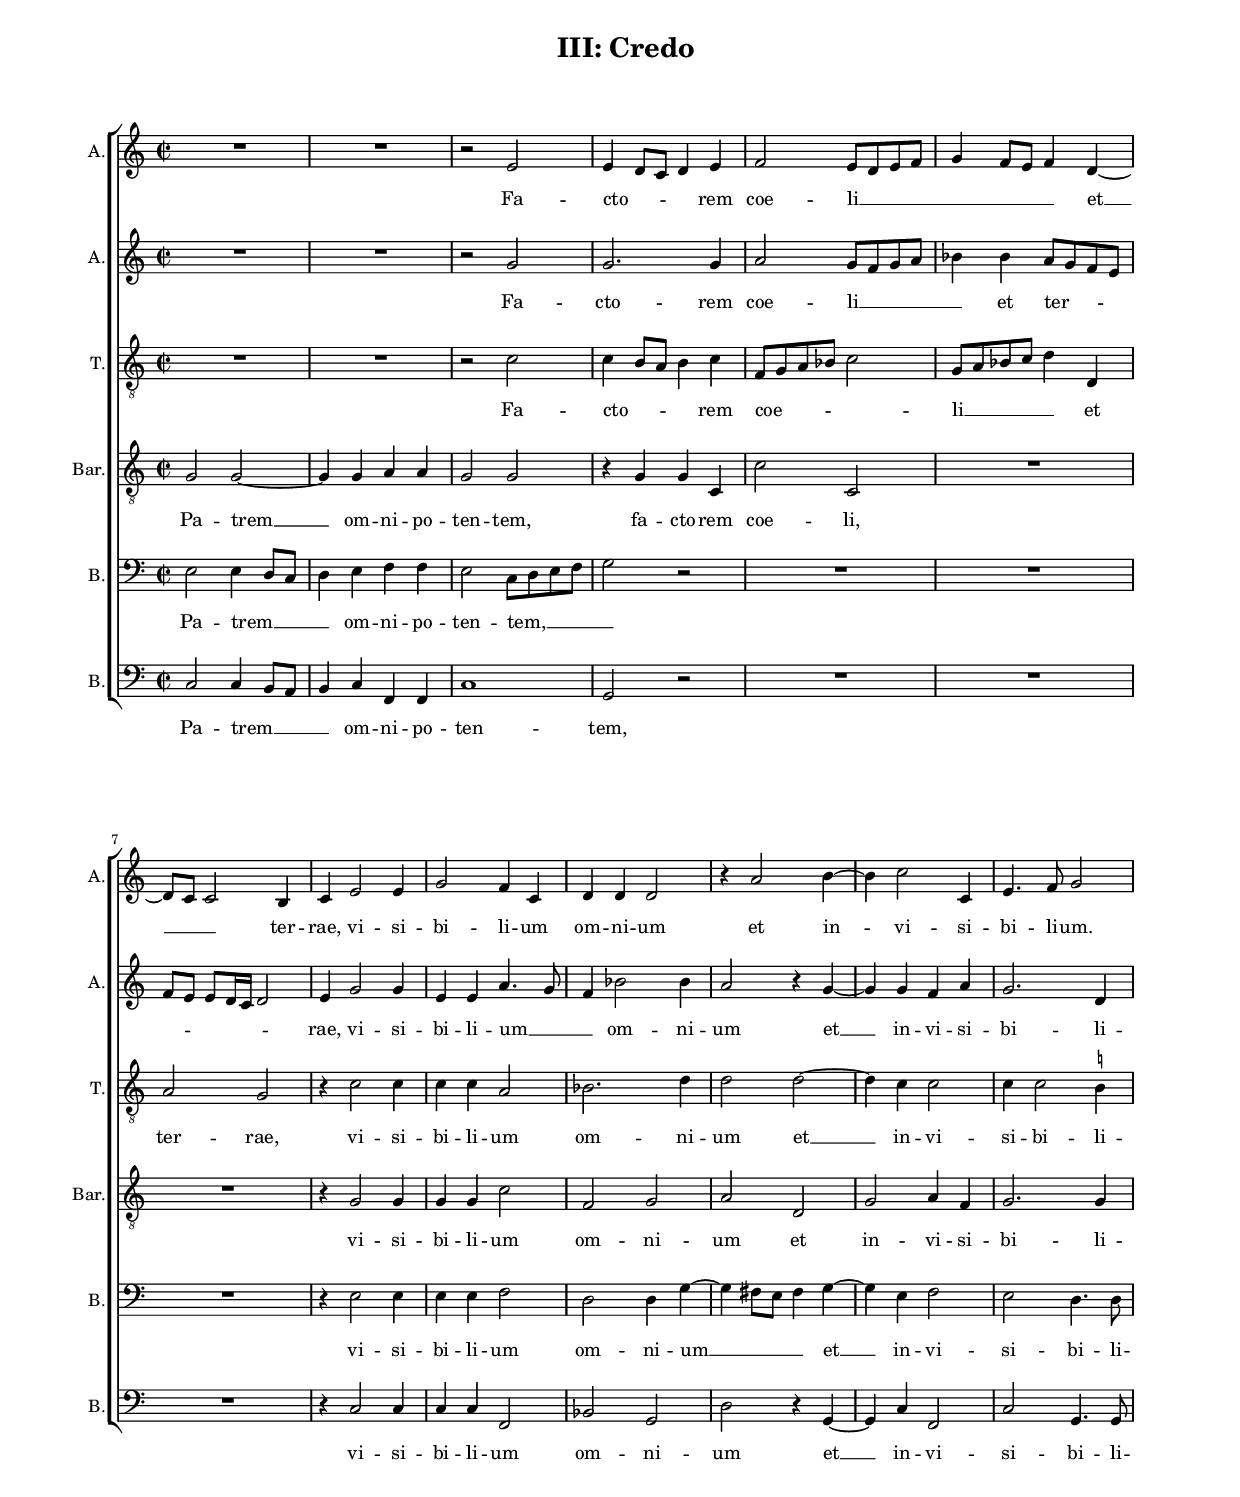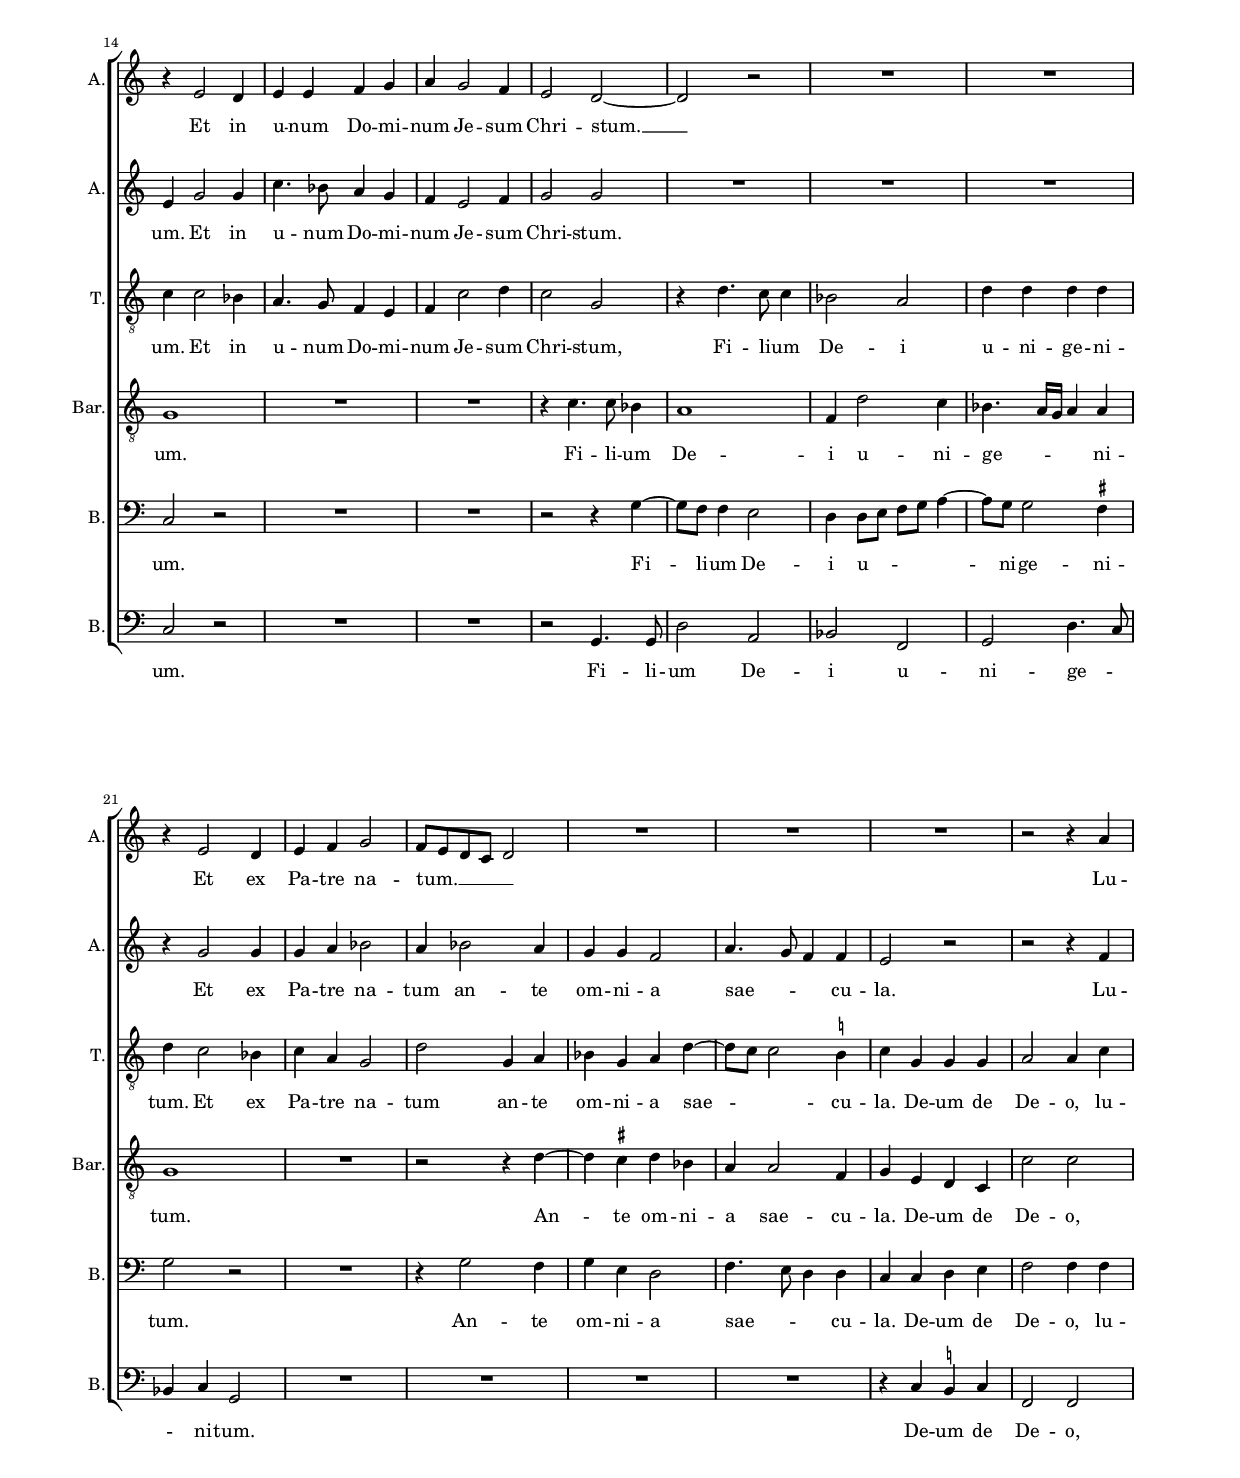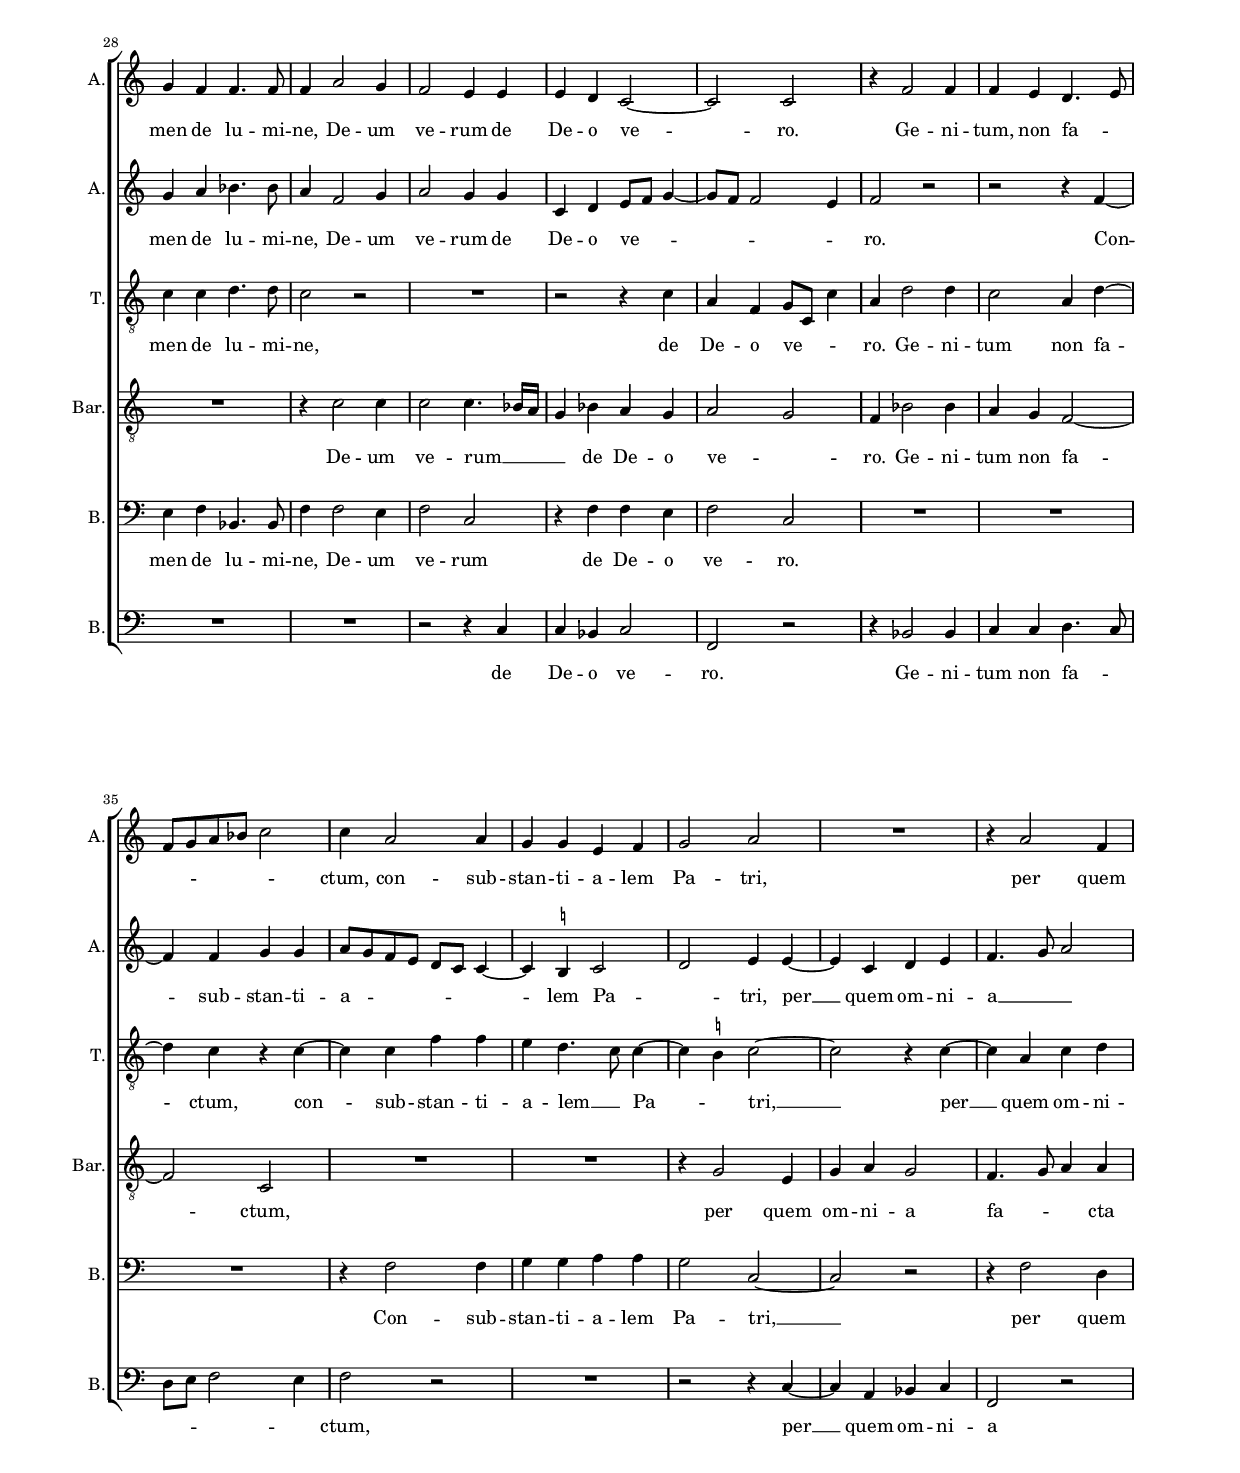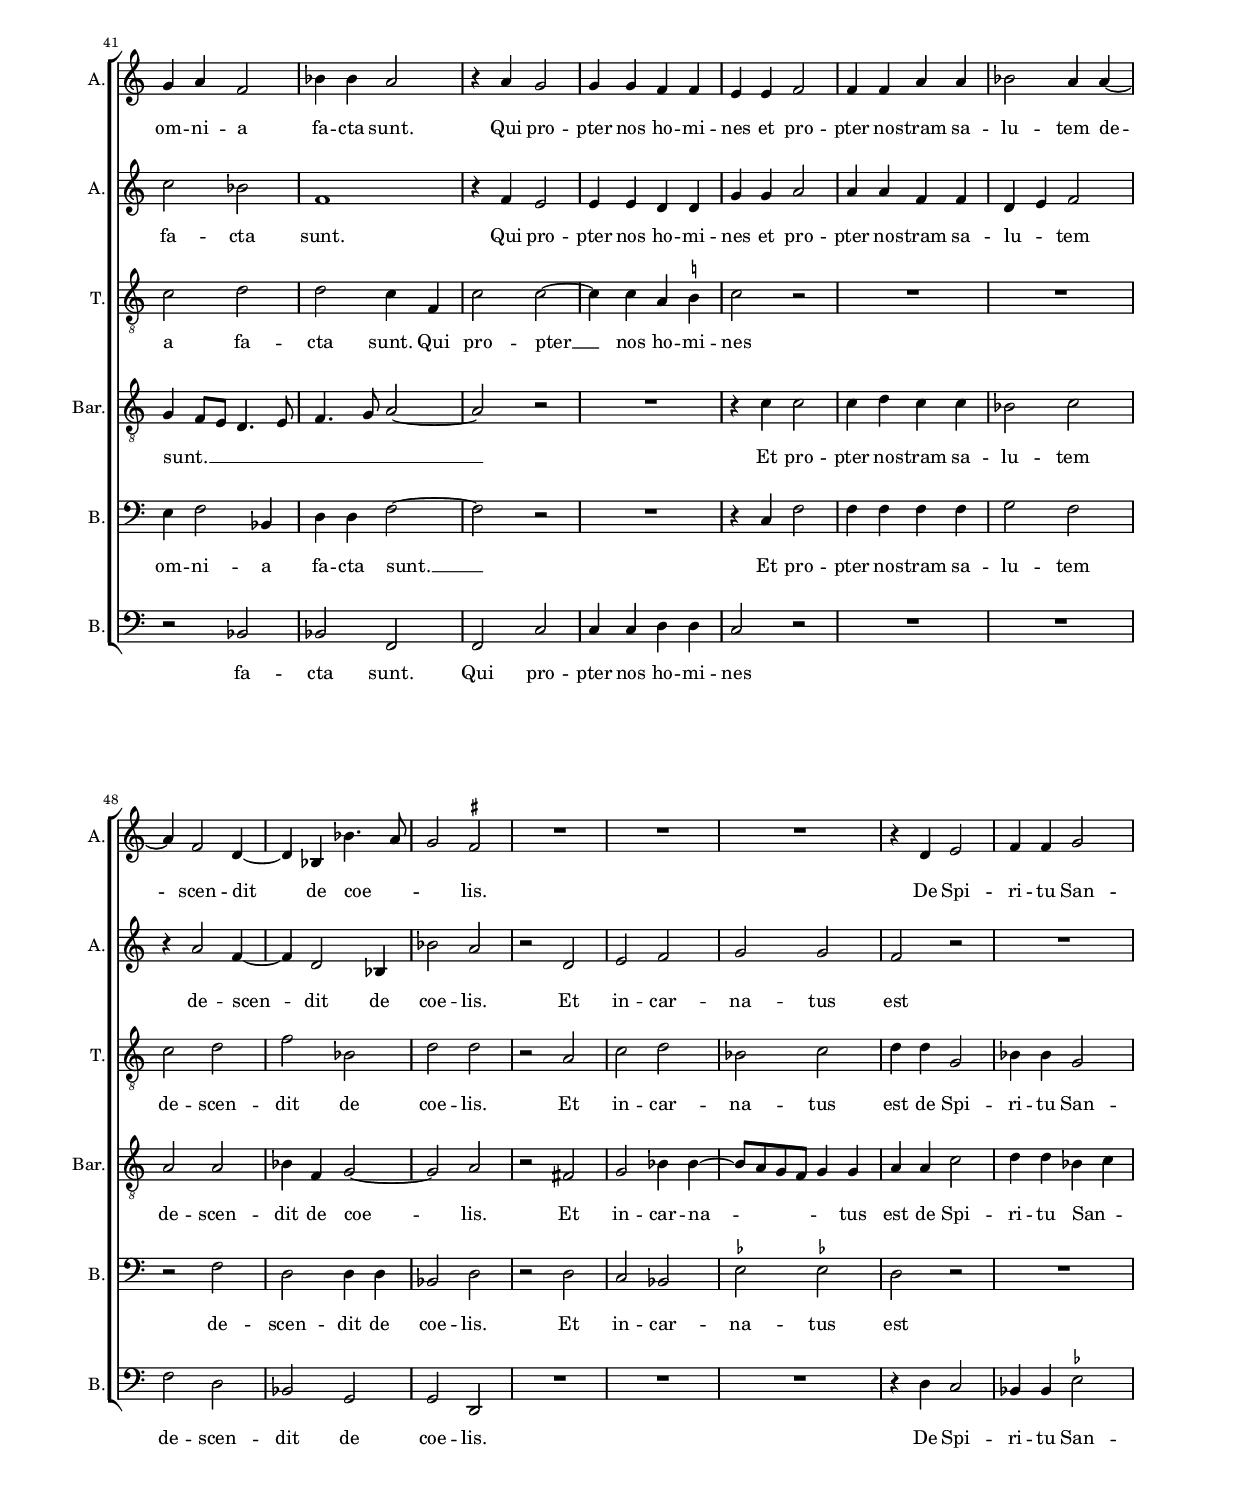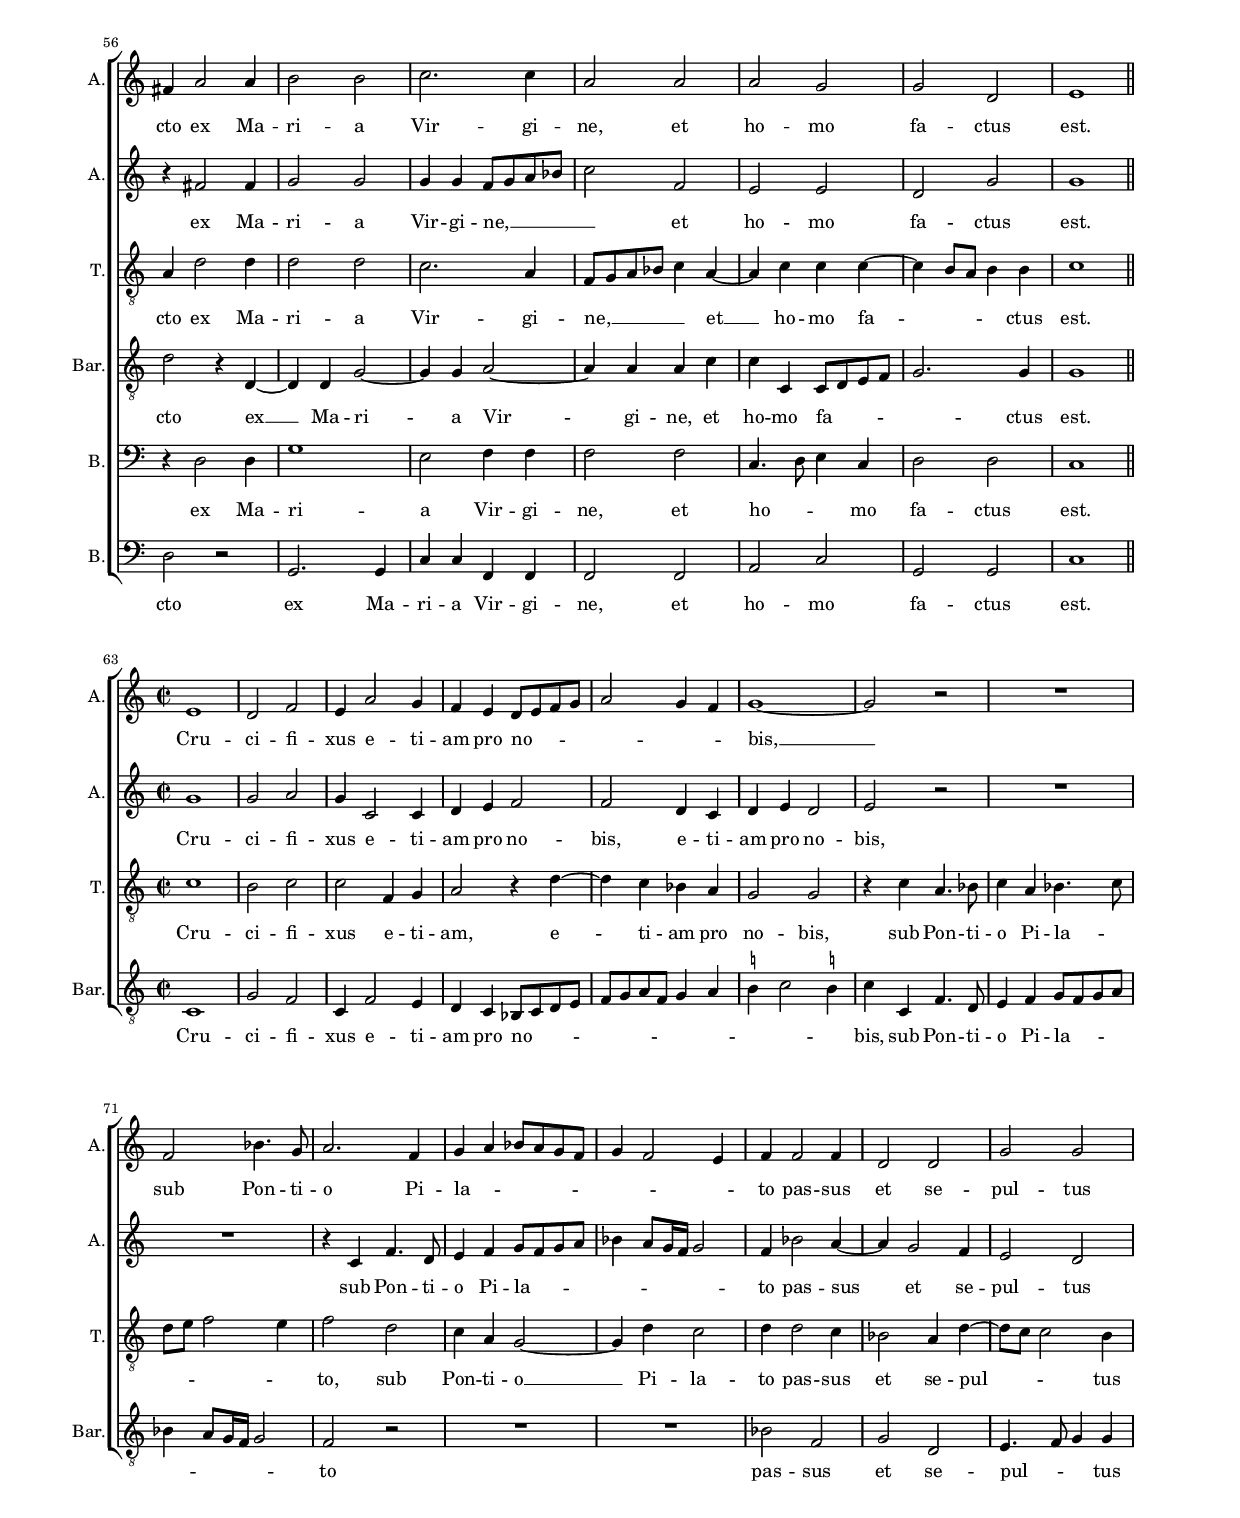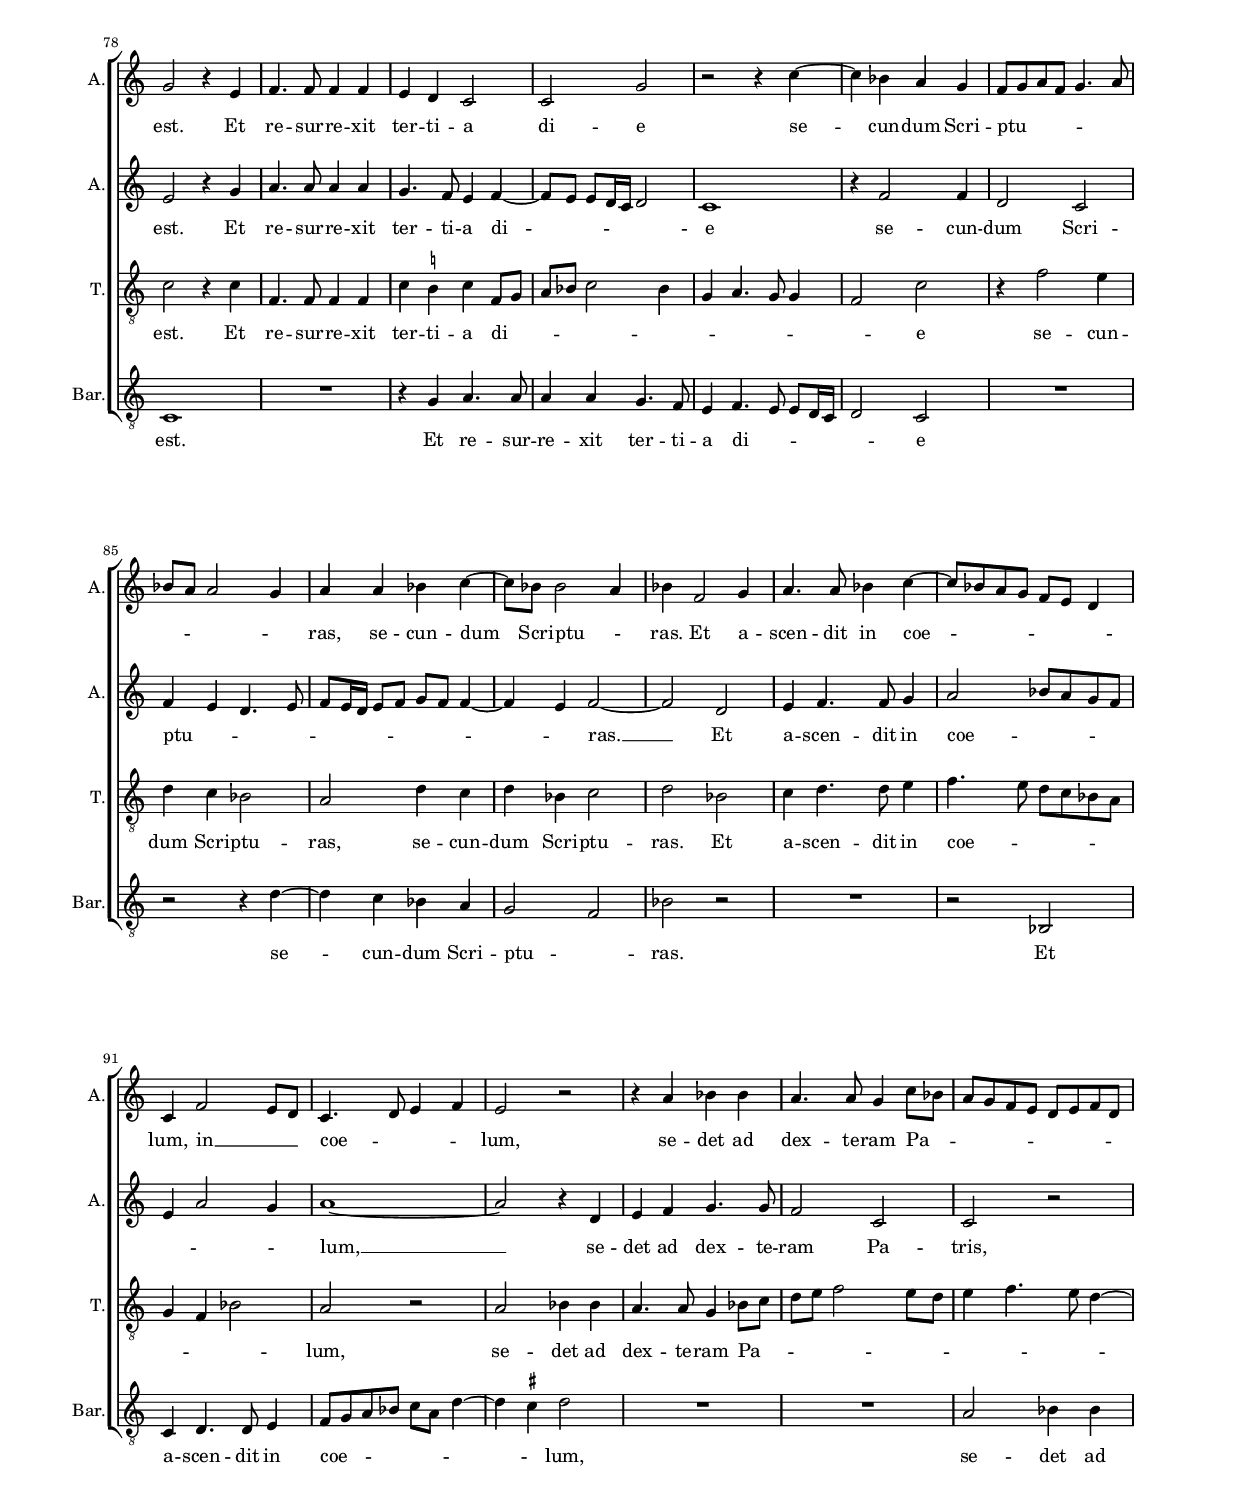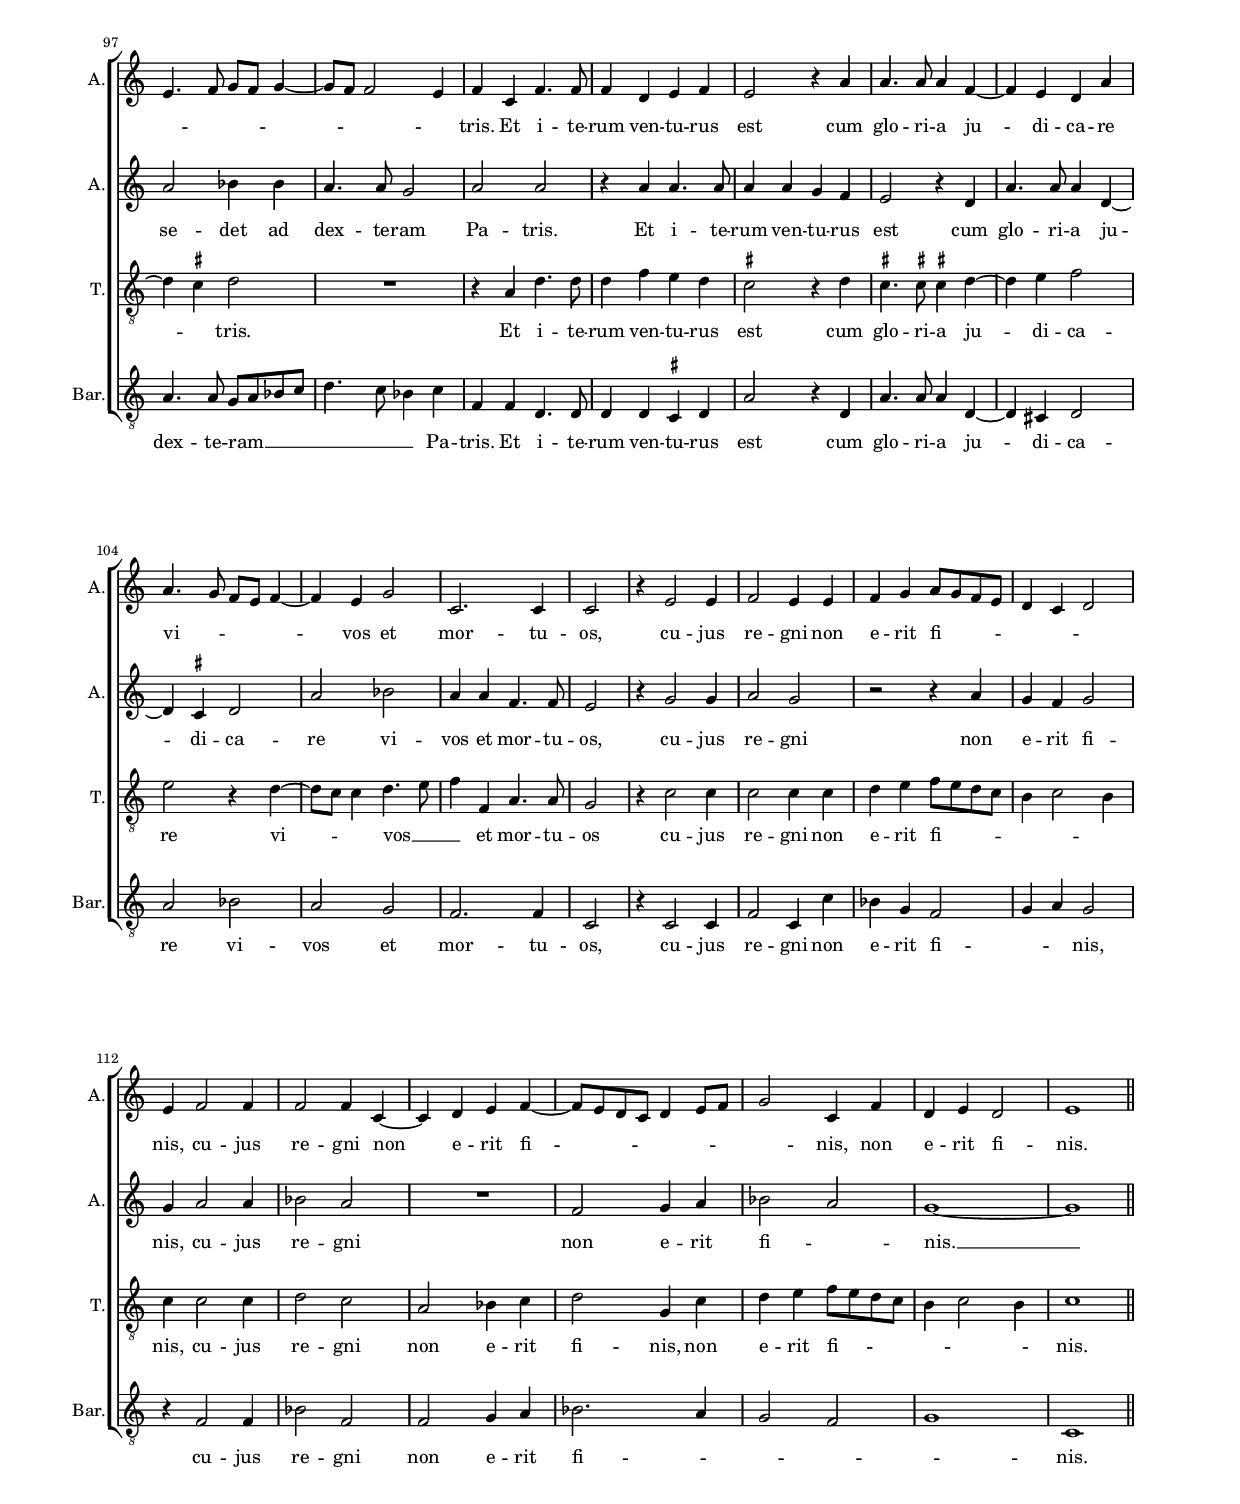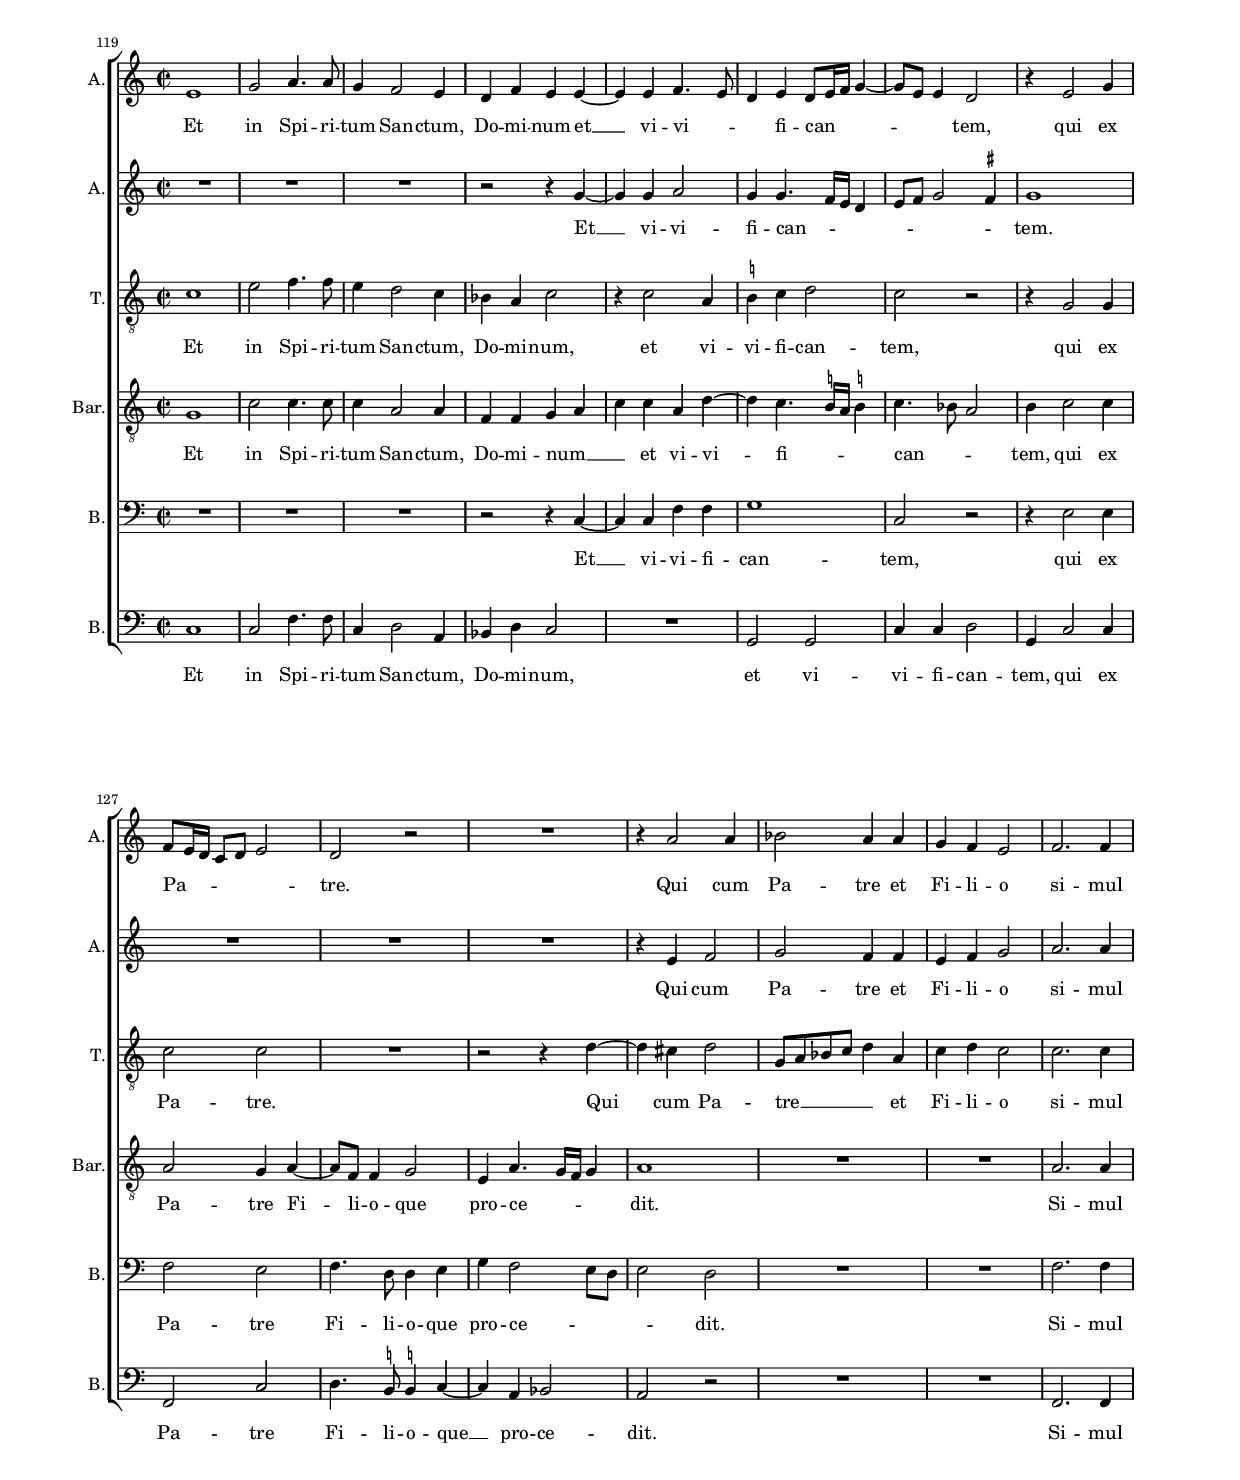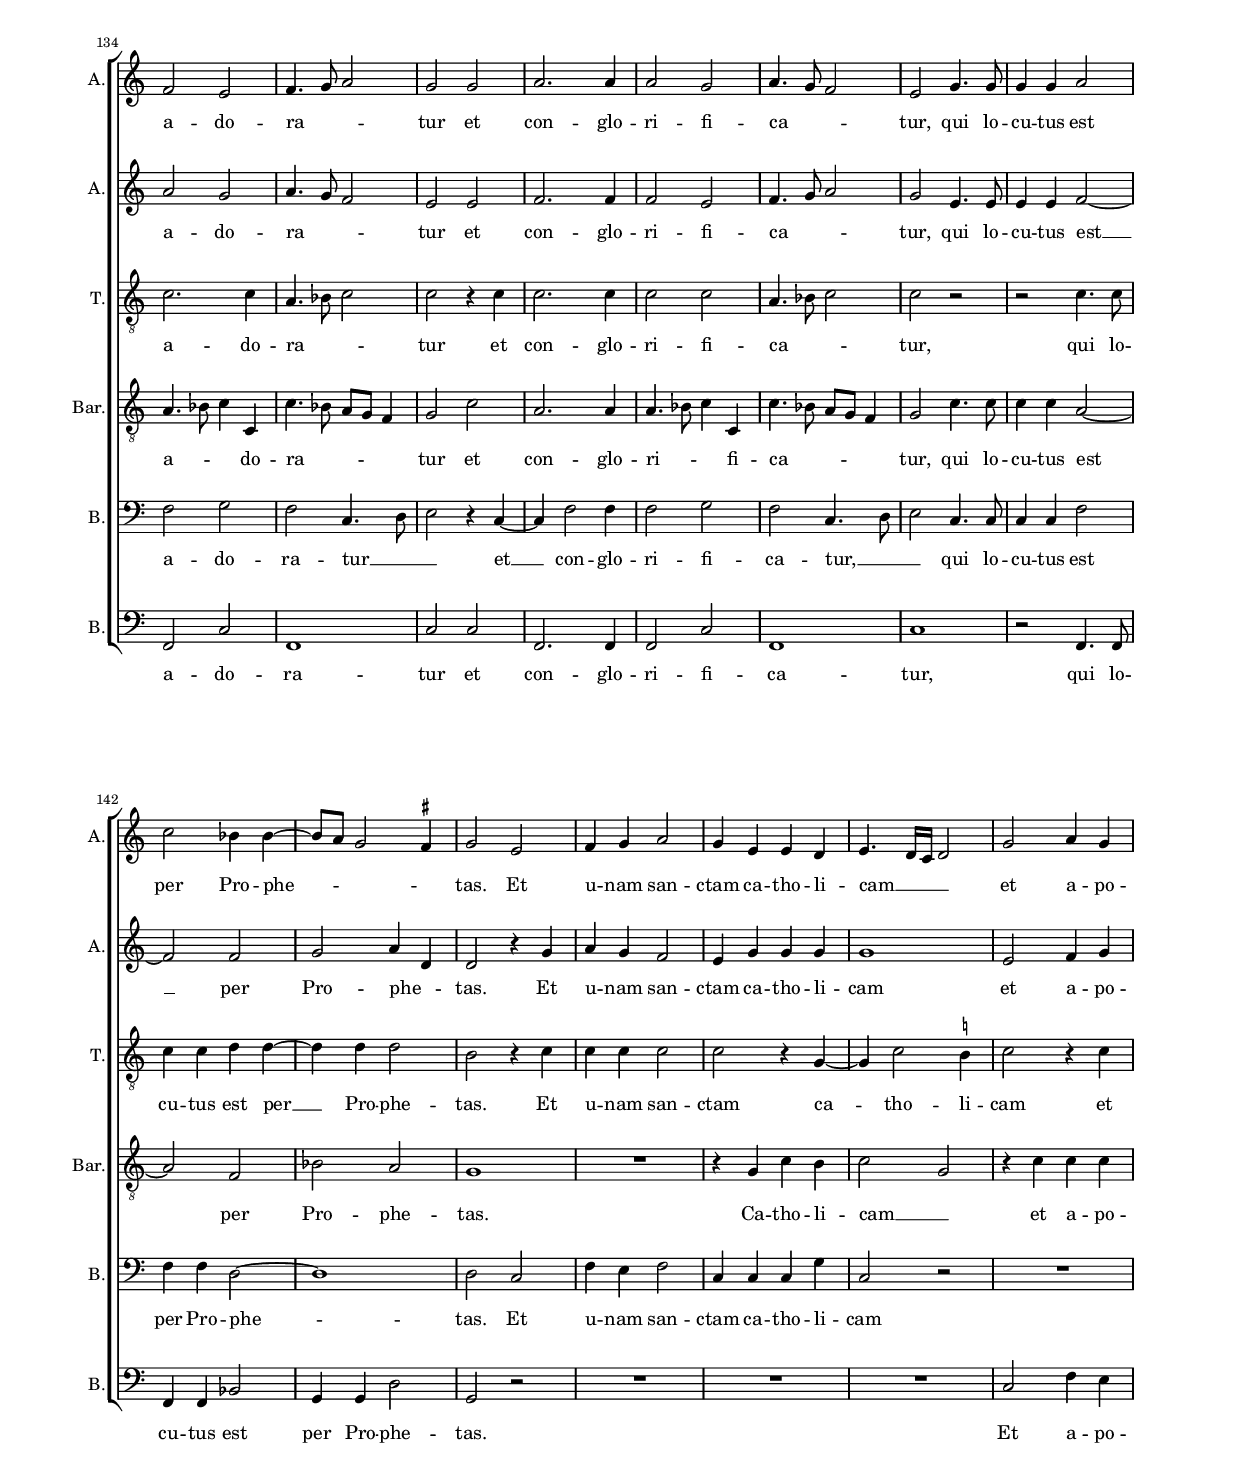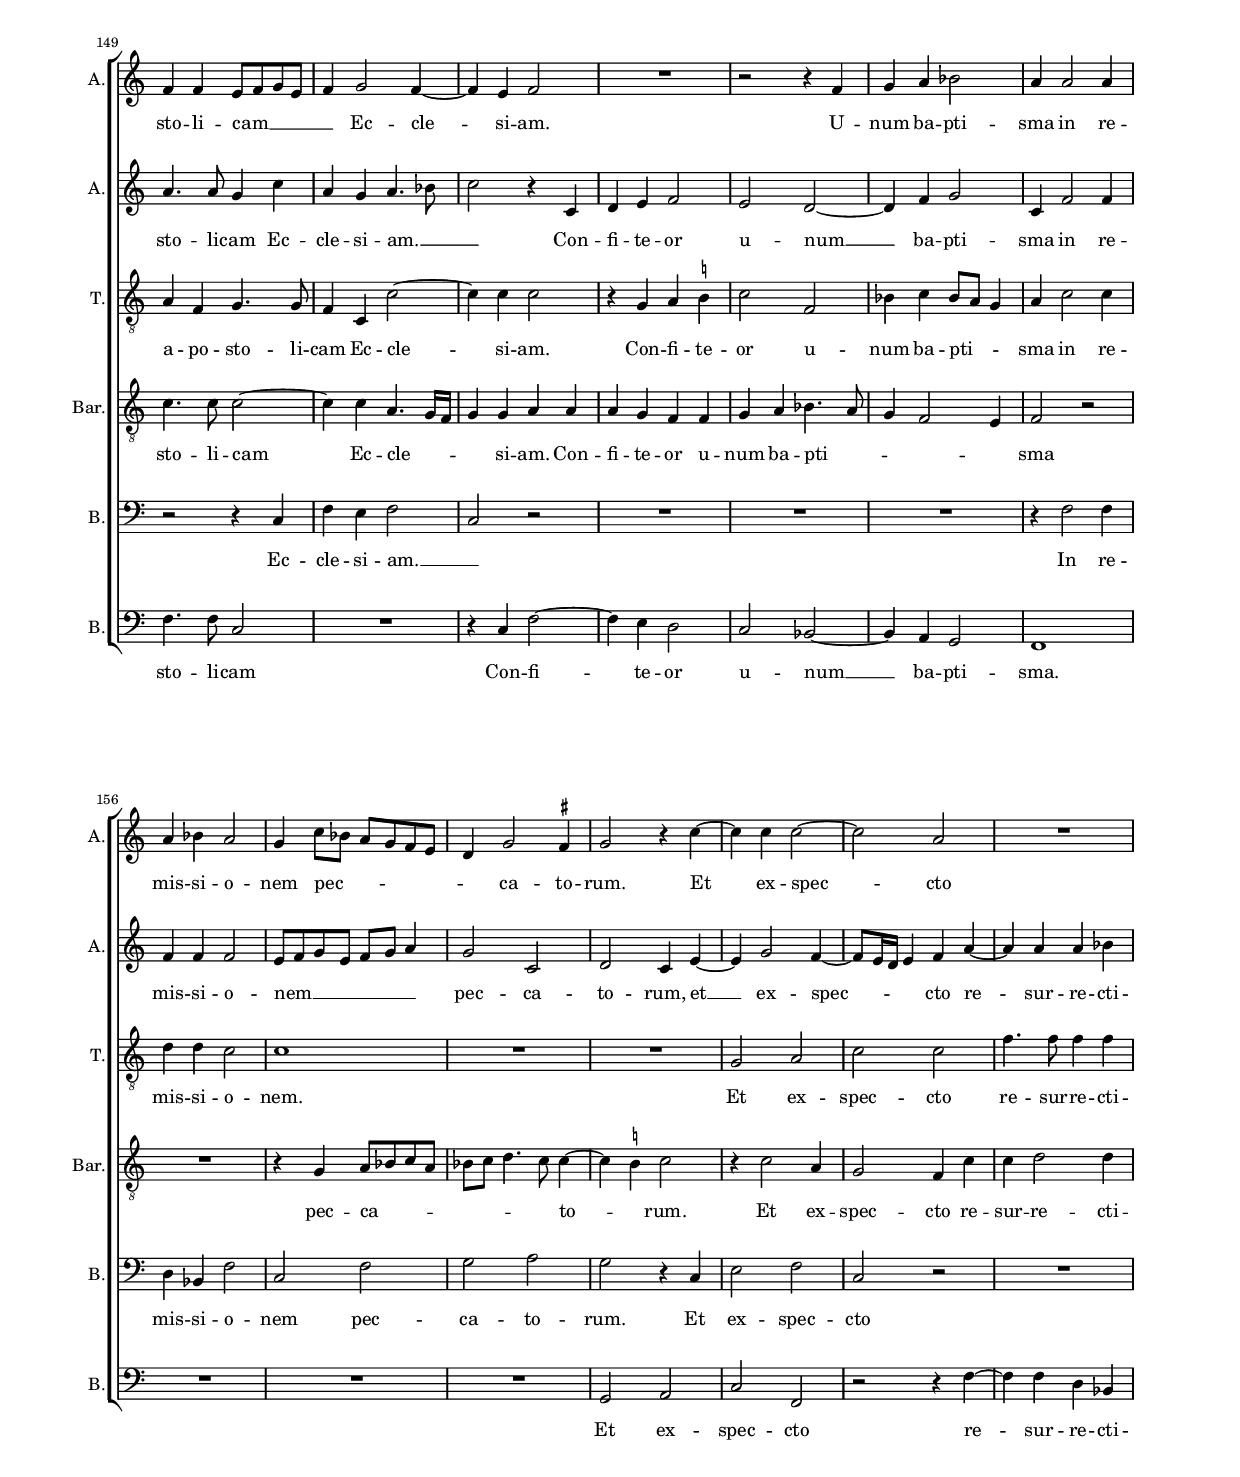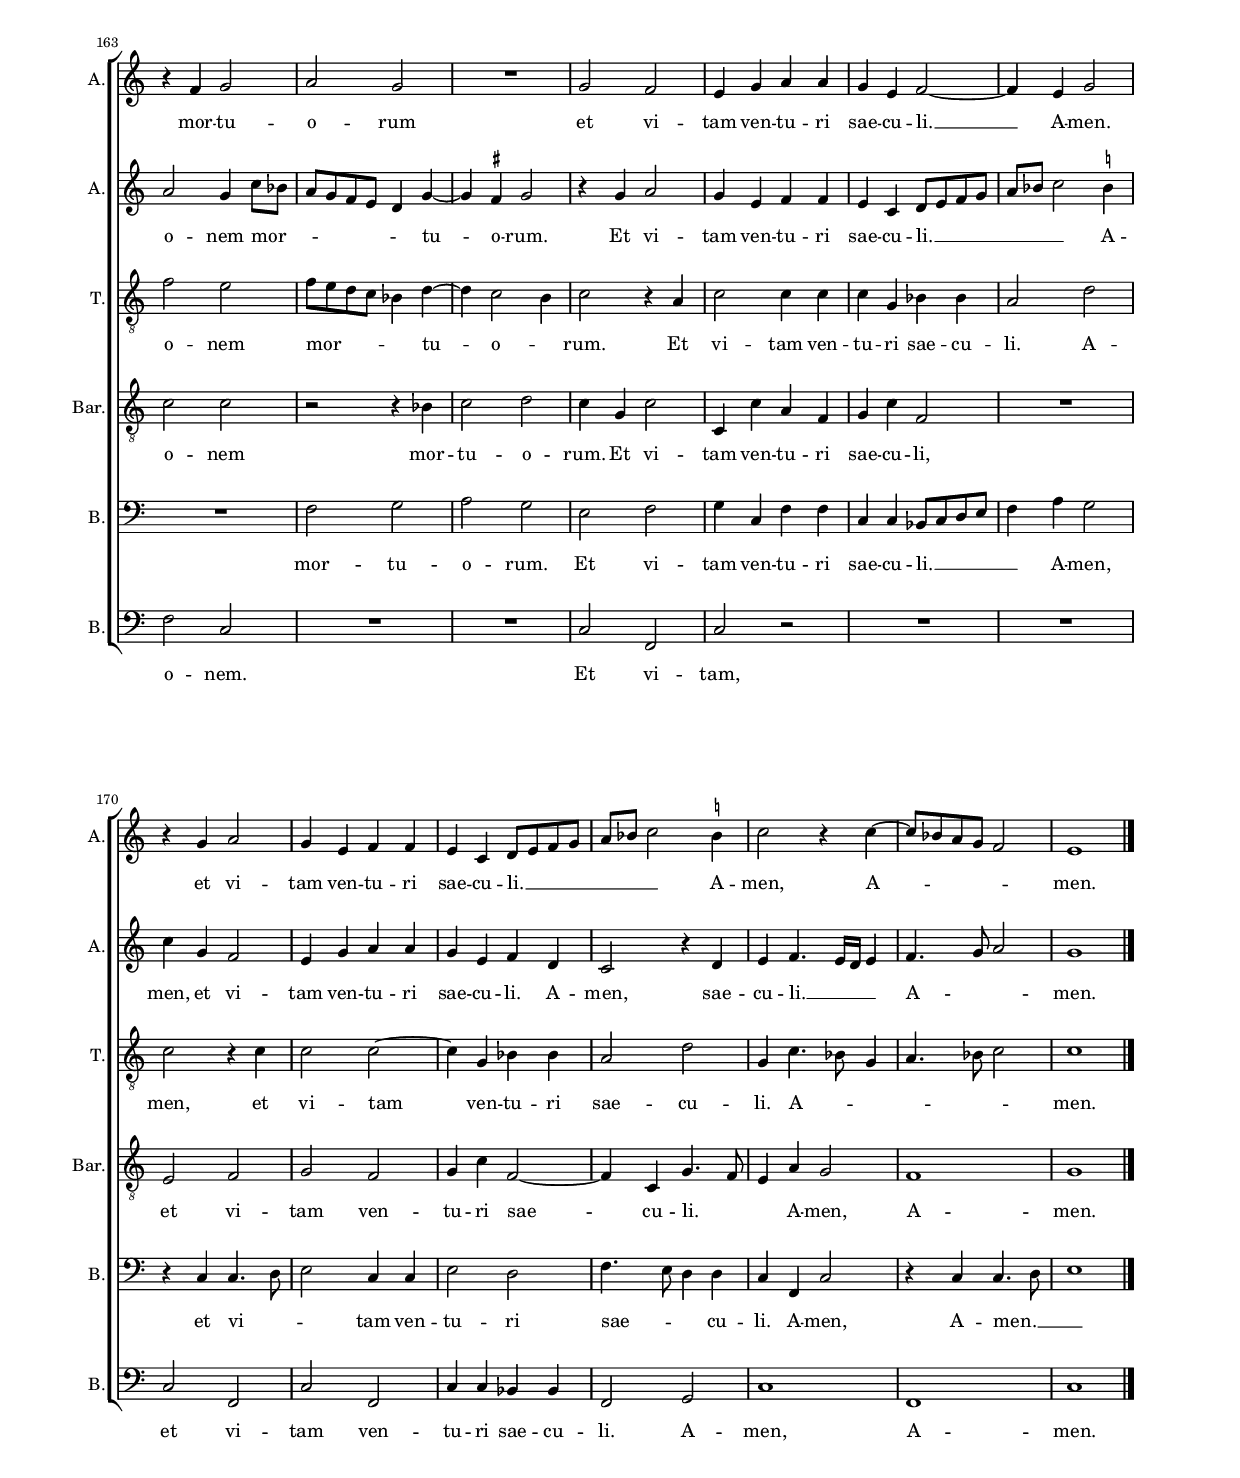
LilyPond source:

\header
{
  title="III: Credo"
  composer=""
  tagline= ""
}

\version "2.18.2"
\language deutsch
#(set-global-staff-size 15)
% #(set-default-paper-size "letter")
#(ly:set-option 'point-and-click #f)


	ficta = { \once \set suggestAccidentals = ##t }
	
	forget = #(define-music-function (parser location music) (ly:music?) #{
		\accidentalStyle forget
		$music
		\accidentalStyle default
		#})

	m = \melisma
	me = \melismaEnd


\paper
	{
	top-margin = 2.5 \cm
	bottom-margin = 2.5 \cm
	left-margin = 2 \cm
	right-margin = 1.8 \cm
	ragged-bottom = ##f
	ragged-last-bottom = ##t
	print-page-number = ##f
	score-system-spacing = #'((basic-distance . 17) (minimum-distance . 14) (padding . 7) (strechability . 250))
	system-system-spacing = #'((basic-distance . 19) (minimum-distance . 14) (padding . 8) (strechability . 250))
%	systems-per-page = 3
        page-count = 11
	min-systems-per-page = 2
	}

global = {
	\key g \major
	\time 2/2
	}


cantus =  \relative c''
	{
	R1
	R1
	r2 h
	h4 a8 g a4 h
%5
	c2 h8 a h c |
	d4 c8 h c4 a~
	a8 g g2 fis4
	g4 h2 h4
	d2 c4 g
%10
	a4 a a2 |
	r4 e'2 fis4~
	fis4 g2 g,4
	h4. c8 d2
	r4 h2 a4
%15
	h4 h c d |
	e4 d2 c4
	h2 a~
	a2 r
	R1
%20
	R1 |
	r4 h2 a4
	h4 c d2
	c8 h a g a2
	R1
%25
	R1 |
	R1
	r2 r4 e'
	d4 c c4. c8
	c4 e2 d4
%30
	c2 h4 h |
	h4 a g2~
	g2 g
	r4 c2 c4
	c4 h a4. h8
%35
	c8 d e f g2 |
	g4 e2 e4
	d4 d h c
	d2 e
	R1
%40
	r4 e2 c4 |
	d4 e c2
	f4 f e2
	r4 e d2
	d4 d c c
%45
	h4 h c2 |
	c4 c e e
	f2 e4 e~
	e4 c2 a4~
	a4 f f'4. e8
%50
	d2 \ficta cis |
	R1
	R1
	R1
	r4 a h2
%55
	c4 c d2 |
	cis4 e2 e4
	fis2 fis
	g2. g4
	e2 e
%60
	e2 d |
	d2 a
	h1 | \bar "||"
	}


sextus = \relative c''
	{
	R1
	R1
	r2 d
	d2. d4
%5
	e2 d8 c d e |
	f4 f e8 d c h
	c8[ h] h a16 g a2
	h4 d2 d4
	h4 h e4. d8
%10
	c4 f2 f4 |
	e2 r4 d~
	d4 d c e
	d2. a4
	h4 d2 d4
%15
	g4. f8 e4 d |
	c4 h2 c4
	d2 d
	R1
	R1
%20
	R1 |
	r4 d2 d4
	d4 e f2
	e4 f2 e4
	d4 d c2
%25
	e4. d8 c4 c |
	h2 r
	r2 r4 c
	d4 e f4. f8
	e4 c2 d4
%30
	e2 d4 d |
	g,4 a h8 c d4~
	d8 c c2 h4
	c2 r
	r2 r4 c~
%35
	c4 c d d |
	e8 d c h a g g4~
	g4 \ficta fis! g2
	a2 h4 h~
	h4 g a h
%40
	c4. d8 e2 |
	g2 f
	c1
	r4 c h2
	h4 h a a
%45
	d4 d e2 |
	e4 e c c
	a4 h c2
	r4 e2 c4~
	c4 a2 f4
%50
	f'2 e |
	r2 a,
	h2 c
	d2 d
	c2 r
%55
	R1 |
	r4 cis2 cis4
	d2 d
	d4 d c8 d e f
	g2 c,
%60
	h2 h |
	a2 d
	d1 |
	}


altus =  \relative c'
        {
	R1
	R1
	r2 g'
	g4 fis8 e fis4 g
%5
	c,8 d e f g2 |
	d8 e f g a4 a,
	e'2 d
	r4 g2 g4
	g4 g e2
%10
	f2. a4 |
	a2 a~
	a4 g g2
	g4 g2 \ficta fis!4
	g4 g2 f4
%15
	e4. d8 c4 h |
	c4 g'2 a4
	g2 d
	r4 a'4. g8 g4
	f2 e
%20
	a4 a a a |
	a4 g2 f4
	g4 e d2
	a'2 d,4 e
	f4 d e a~
%25
	a8 g g2 \ficta fis!4 |
	g4 d d d
	e2 e4 g
	g4 g a4. a8
	g2 r
%30
	R1 |
	r2 r4 g
	e4 c d8 g, g'4
	e4 a2 a4
	g2 e4 a~
%35
	a4 g r g~ |
	g4 g c c
	h4 a4. g8 g4~
	g4 \ficta fis! g2~
	g2 r4 g~
%40
	g4 e g a |
	g2 a
	a2 g4 c,
	g'2 g~
	g4 g e \ficta fis!
%45
	g2 r |
	R1
	R1
	g2 a
	c2 f,
%50
	a2 a |
	r2 e
	g2 a
	f2 g
	a4 a d,2
%55
	f4 f d2 |
	e4 a2 a4
	a2 a
	g2. e4
	c8 d e f g4 e~
%60
	e4 g g g~ |
	g4 fis8 e fis4 fis
	g1 |
	}


tenor =  \relative c'
	{
	d2 d~
	d4 d e e
	d2 d
	r4 d d g,
%5
	g'2 g, |
	R1
	R1
	r4 d'2 d4
	d4 d g2
%10
	c,2 d |
	e2 a,
	d2 e4 c
	d2. d4
	d1
%15
	R1 |
	R1
	r4 g4. g8 f4
	e1
	c4 a'2 g4
%20
	f4. e16 d e4 e |
	d1
	R1
	r2 r4 a'~
	a4 \ficta gis a f
%25
	e4 e2 c4 |
	d4 h a g
	g'2 g
	R1
	r4 g2 g4
%30
	g2 g4. f16 e |
	d4 f e d
	e2 d
	c4 f2 f4
	e4 d c2~
%35
	c2 g |
	R1
	R1
	r4 d'2 h4
	d4 e d2
%40
	c4. d8 e4 e |
	d4 c8 h a4. h8
	c4. d8 e2~
	e2 r
	R1
%45
	r4 g g2 |
	g4 a g g
	f2 g
	e2 e
	f4 c d2~
%50
	d2 e |
	r2 cis
	d2 f4 f~
	f8 e d c d4 d
	e4 e g2
%55
	a4 a f g |
	a2 r4 a,~
	a4 a d2~
	d4 d e2~
	e4 e e g
%60
	g4 g, g8 a h c |
	d2. d4
	d1 |
	}


quintus  =  \relative c'
	{
	h2 h4 a8 g
	a4 h c c
	h2 g8 a h c
	d2 r
%5
	R1 |
	R1
	R1
	r4 h2 h4
	h4 h c2
%10
	a2 a4 d~ |
	d4 cis8 h cis4 d~
	d4 h c2
	h2 a4. a8
	g2 r
%15
	R1 |
	R1
	r2 r4 d'~
	d8 c c4 h2
	a4 a8 h c d e4~
%20
        e8 d d2 \ficta cis4 |
	d2 r
	R1
	r4 d2 c4
	d4 h a2
%25
	c4. h8 a4 a |
	g4 g a h
	c2 c4 c
	h4 c f,4. f8
	c'4 c2 h4
%30
	c2 g |
	r4 c c h
	c2 g
	R1
	R1
%35
	R1 |
	r4 c2 c4
	d4 d e e
	d2 g,~
	g2 r
%40
	r4 c2 a4 |
	h4 c2 f,4
	a4 a c2~
	c2 r
	R1
%45
	r4 g c2 |
	c4 c c c
	d2 c
	r2 c
	a2 a4 a
%50
	f2 a |
	r2 a
	g2 f
	\ficta b2 \ficta b!
	a2 r
%55
	R1 |
	r4 a2 a4
	d1
	h2 c4 c
	c2 c
%60
	g4. a8 h4 g |
	a2 a
	g1 |
	}


bassus  =  \relative c
	{
	g'2 g4 fis8 e
	fis4 g c, c
	g'1
	d2 r
%5
	R1 |
	R1
	R1
	r4 g2 g4
	g4 g c,2
%10
	f2 d |
	a'2 r4 d,~
	d4 g c,2
	g'2 d4. d8
	g2 r
%15
	R1 |
	R1
	r2 d4. d8
	a'2 e
	f2 c
%20
	d2 a'4. g8 |
	f4 g d2
	R1
	R1
	R1
%25
	R1 |
	r4 g \ficta fis! g
	c,2 c
	R1
	R1
%30
	r2 r4 g' |
	g4 f g2
	c,2 r
	r4 f2 f4
	g4 g a4. g8
%35
	a8 h c2 h4 |
	c2 r
	R1
	r2 r4 g~
	g4 e f g
%40
	c,2 r |
	r2 f
	f2 c
	c2 g'
	g4 g a a
%45
	g2 r |
	R1
	R1
	c2 a
	f2 d
%50
	d2 a |
	R1
	R1
	R1
	r4 a' g2
%55
	f4 f \ficta b2 |
	a2 r
	d,2. d4
	g4 g c, c
	c2 c
%60
	e2 g |
	d2 d
	g1 |
	}


lyricscantus = \lyricmode {
	Fa -- cto -- _ _ _ rem coe -- li __ _ _ _ _ _ _ _ et __ _ _ ter -- rae,
	vi -- si -- bi -- li -- um om -- ni -- um
	et in -- vi -- si -- bi -- li -- um.
	Et in u -- num Do -- mi -- num Je -- sum Chri -- stum. __
	Et ex Pa -- tre na -- tum. __ _ _ _ _
	Lu -- men de lu -- mi -- ne, De -- um ve -- rum de De -- o ve -- ro.
	Ge -- ni -- tum, non fa -- _ _ _ _ _ _ ctum,
	con -- sub -- stan -- ti -- a -- lem Pa -- tri,
	per quem om -- ni -- a fa -- cta sunt.
	Qui pro -- pter nos ho -- mi -- nes 
	et pro -- pter no -- stram sa -- lu -- tem de -- scen -- dit de coe -- _ _ lis.
	De Spi -- ri -- tu San -- cto
	ex Ma -- ri -- a Vir -- gi -- ne, et ho -- mo fa -- ctus est.
	}


lyricssextus = \lyricmode {
	Fa -- cto -- rem coe -- li __ _ _ _ _ et ter -- _ _ _ _ _ _ _ _ _ rae,
	vi -- si -- bi -- li -- um __ _ _ om -- ni -- um
	et __ in -- vi -- si -- bi -- li -- um.
	Et in u -- num Do -- mi -- num Je -- sum Chri -- stum.
	Et ex Pa -- tre na -- tum an -- te om -- ni -- a sae -- _ _ cu -- la.
	Lu -- men de lu -- mi -- ne, De -- um ve -- rum de De -- o ve -- _ _ _ _ _ ro.
	Con -- sub -- stan -- ti -- a -- _ _ _ _ _ _ lem Pa -- _ tri,
	per __ quem om -- ni -- a __ _ _ fa -- cta sunt.
	Qui pro -- pter nos ho -- mi -- nes 
	et pro -- pter no -- stram sa -- lu -- _ tem de -- scen -- dit de coe -- lis.
	Et in -- car -- na -- tus est
	ex Ma -- ri -- a Vir -- gi -- ne, __ _ _ _ _ et ho -- mo fa -- ctus est.
	}
	
	
lyricsaltus = \lyricmode {
	Fa -- cto -- _ _ _ rem coe -- _ _ _ _ li __ _ _ _ _ et ter -- rae,
	vi -- si -- bi -- li -- um om -- ni -- um
	et __ in -- vi -- si -- bi -- li -- um.
	Et in u -- num Do -- mi -- num Je -- sum Chri -- stum,
	Fi -- li -- um De -- i u -- ni -- ge -- ni -- tum.
	Et ex Pa -- tre na -- tum an -- te om -- ni -- a sae -- _ _ cu -- la.
	De -- um de De -- o, lu -- men de lu -- mi -- ne, de De -- o ve -- _ _ ro.
	Ge -- ni -- tum non fa -- ctum,
	con -- sub -- stan -- ti -- a -- lem __ _ Pa -- _ tri, __
	per __ quem om -- ni -- a fa -- cta sunt.
	Qui pro -- pter __ nos ho -- mi -- nes 
	de -- scen -- dit de coe -- lis.
	Et in -- car -- na -- tus est de Spi -- ri -- tu San -- cto
	ex Ma -- ri -- a Vir -- gi -- ne, __ _ _ _ _ et __ ho -- mo fa -- _ _ _ ctus est.
	}


lyricstenor = \lyricmode {
	Pa -- trem __ om -- ni -- po -- ten -- tem,
	fa -- cto -- rem coe -- li,
	vi -- si -- bi -- li -- um om -- ni -- um
	et in -- vi -- si -- bi -- li -- um.
	Fi -- li -- um De -- i u -- ni -- ge -- _ _ _ ni -- tum.
	An -- te om -- ni -- a sae -- cu -- la.
	De -- um de De -- o, De -- um ve -- rum __ _ _ _ de De -- o ve -- _ ro.
	Ge -- ni -- tum non fa -- ctum,
	per quem om -- ni -- a fa -- _ _ cta sunt. __ _ _ _ _ _ _ _ 
	Et pro -- pter no -- stram sa -- lu -- tem de -- scen -- dit de coe -- lis.
	Et in -- car -- na -- _ _ _ _ tus est de Spi -- ri -- tu San -- _ cto
	ex __ Ma -- ri -- a Vir -- gi -- ne, et ho -- mo fa -- _ _ _ _ ctus est.
	}


lyricsquintus = \lyricmode {
	Pa -- trem __ _ _ _ om -- ni -- po -- ten -- tem, __ _ _ _ _
	vi -- si -- bi -- li -- um om -- ni -- um __ _ _ _ 
	et __ in -- vi -- si -- bi -- li -- um.
	Fi -- li -- um De -- i u -- _ _ _ _ ni -- ge -- ni -- tum.
	An -- te om -- ni -- a sae -- _ _ cu -- la.
	De -- um de De -- o, lu -- men de lu -- mi -- ne, De -- um ve -- rum de De -- o ve -- ro.
	Con -- sub -- stan -- ti -- a -- lem Pa -- tri, __
	per quem om -- ni -- a fa -- cta sunt. __
	Et pro -- pter no -- stram sa -- lu -- tem de -- scen -- dit de coe -- lis.
	Et in -- car -- na -- tus est
	ex Ma -- ri -- a Vir -- gi -- ne, et ho -- _ _ mo fa -- ctus est.
	}


lyricsbassus = \lyricmode {
	Pa -- trem __ _ _ _ om -- ni -- po -- ten -- tem,
	vi -- si -- bi -- li -- um om -- ni -- um
	et __ in -- vi -- si -- bi -- li -- um.
	Fi -- li -- um De -- i u -- ni -- ge -- _ _ ni -- tum.
	De -- um de De -- o, de De -- o ve -- ro.
	Ge -- ni -- tum non fa -- _ _ _ _ _ ctum,
	per __ quem om -- ni -- a fa -- cta sunt.
	Qui pro -- pter nos ho -- mi -- nes 
	de -- scen -- dit de coe -- lis.
	De Spi -- ri -- tu San -- cto
	ex Ma -- ri -- a Vir -- gi -- ne, et ho -- mo fa -- ctus est.
	}


\score
{  
	\transpose g c {
	\new ChoirStaff \with { \override StaffGrouper.staff-staff-spacing.basic-distance = #12 }
	<<

	\new Staff << \global
	\new Voice="v1" {
		\set Staff.instrumentName="A."
                \set Staff.shortInstrumentName="A."
		\set Staff.midiInstrument = "reed organ"
		\clef "treble"
		\cantus }
	\new Lyrics \lyricsto "v1" {\lyricscantus }
	>>


	\new Staff << \global
	\new Voice="v6" {
		\set Staff.instrumentName="A."
                \set Staff.shortInstrumentName="A."
		\set Staff.midiInstrument = "reed organ"
		\clef "treble" 
		\sextus}
	\new Lyrics \lyricsto "v6" {\lyricssextus }
	>>


	\new Staff << \global
	\new Voice="v2" {
		\set Staff.instrumentName="T."
                \set Staff.shortInstrumentName="T."
		\set Staff.midiInstrument = "reed organ"
		\clef "G_8" 
		\altus}
	\new Lyrics \lyricsto "v2" {\lyricsaltus }
	>>


	\new Staff << \global
	\new Voice="v3" {
		\set Staff.instrumentName="Bar."
                \set Staff.shortInstrumentName="Bar."
		\set Staff.midiInstrument = "reed organ"
		\clef "G_8"
		\tenor }
	\new Lyrics \lyricsto "v3" {\lyricstenor }
	>>


	\new Staff << \global
	\new Voice="v5" {
		\set Staff.instrumentName="B."
                \set Staff.shortInstrumentName="B."
		\set Staff.midiInstrument = "reed organ"
		\clef bass
		\quintus}
	\new Lyrics \lyricsto "v5" {\lyricsquintus }
	>>


	\new Staff << \global
	\new Voice="v4" {
		\set Staff.instrumentName="B."
                \set Staff.shortInstrumentName="B."
		\set Staff.midiInstrument = "reed organ"
		\clef "bass" 
		\bassus }
	\new Lyrics \lyricsto "v4" {\lyricsbassus}
	>>

	>>
	} % transpose

	\layout
	{
	indent = 0 \cm
	\context { \Lyrics \override VerticalAxisGroup.nonstaff-relatedstaff-spacing.padding = #2 }
%	\context { \Lyrics \override LyricText.font-size = #1 }	
	\context { \Staff \override TimeSignature.break-visibility = #end-of-line-invisible }
%	\context { \Staff \override InstrumentName.X-offset = #'-25 }
	\context { \Voice \override Slur.transparent = ##t }
%	\context { \Voice \override AccidentalSuggestion.avoid-slur = #'ignore }
%	\context { \Voice \override AccidentalSuggestion.outside-staff-priority = ##f }
	\context { \Score \override BarNumber.padding = #2 }
	\context { \Voice \override NoteHead.style = #'baroque }
	}

}

%%%%%%%%%%%%%%%%%%%%  CRUCIFIXUS   %%%%%%%%%%%%%%%%%%%%

 %	\mark \markup { \fontsize #-3 \note  #"1" #1 = \fontsize #-3 \note #"1." #1 }

global = {
	\key g \major
	\time 2/2
        \set Score.barNumberVisibility = #all-bar-numbers-visible \bar ""
        \set Score.currentBarNumber = #63
	}


cantus =  \relative c''
	{
	h1
	a2 c
	h4 e2 d4
	c4 h a8 h c d
%5
	e2 d4 c |
	d1~
	d2 r
	R1
	c2 f4. d8
%10
	e2. c4 |
	d4 e f8 e d c
	d4 c2 h4
	c4 c2 c4
	a2 a
%15
	d2 d |
	d2 r4 h
	c4. c8 c4 c
	h4 a g2
	g2 d'
%20
	r2 r4 g~ |
	g4 f e d
	c8 d e c d4. e8
	f8 e e2 d4
	e4 e f g~
%25
	g8 f f2 e4 |
	f4 c2 d4
	e4. e8 f4 g~
	g8 f e d c h a4
	g4 c2 h8 a
%30
	g4. a8 h4 c |
	h2 r
	r4 e f f
	e4. e8 d4 g8 f
	e8 d c h a h c a
%35
	h4. c8 d8 c d4~ |
	d8 c c2 h4
	c4 g c4. c8
	c4 a h c
	h2 r4 e
%40
	e4. e8 e4 c~ |
	c4 h a e'
	e4. d8 c h c4~
	c4 h d2
	g,2. g4
%45
	\set Score.measureLength = #(ly:make-moment 1/2) g2 |
	\set Score.measureLength = #(ly:make-moment 1/1) r4 h2 h4
	c2 h4 h
	c4 d e8 d c h
	a4 g a2
%50
	h4 c2 c4 |
	c2 c4 g~
	g4 a h c~
	c8 h a g a4 h8 c
	d2 g,4 c
%55
	a4 h a2 |
	h1 \bar "||" |
	}


sextus = \relative c''
	{
	d1
	d2 e
	d4 g,2 g4
	a4 h c2
%5
	c2 a4 g |
	a4 h a2
	h2 r
	R1
	R1
%10
        r4 g c4. a8 |	
	h4 c d8 c d e
	f4 e8 d16 c d2
	c4 f2 e4~
	e4 d2 c4
%15
	h2 a |
	h2 r4 d
	e4. e8 e4 e
	d4. c8 h4 c~
	c8[ h] h a16 g a2
%20
	g1 |
	r4 c2 c4
	a2 g
	c4 h a4. h8
	c8[ h16 a] h8 c d c c4~
%25
	c4 h c2~ |
	c2 a
	h4 c4. c8 d4
	e2 f8 e d c
	h4 e2 d4
%30
	e1 ~|
	e2 r4 a,
	h4 c d4. d8
	c2 g
	g2 r
%35
	e'2 f4 f |
	e4. e8 d2
	e2 e
	r4 e e4. e8
	e4 e d c
%40
	h2 r4 a |
	e'4. e8 e4 a,~
	a4 \ficta gis a2
	e'2 f
	e4 e c4. c8
%45
	h2 |
	r4 d2 d4
	e2 d
	r2 r4 e
	d4 c d2
%50
	d4 e2 e4 |
	f2 e
	R1
	c2 d4 e
	f2 e
%55
	d1~
	d1 |
	}


altus =  \relative c'
        {
	g'1
	fis2 g
	g2 c,4 d
	e2 r4 a~
%5
	a4 g f e |
	d2 d
	r4 g e4. f8
	g4 e f4. g8
	a8 h c2 h4
%10
	c2 a |
	g4 e d2~
	d4 a' g2
	a4 a2 g4
	f2 e4 a~
%15
	a8 g g2 fis4 |
	g2 r4 g
	c,4. c8 c4 c
	g'4 \ficta fis! g c,8 d
	e8 f g2 f4
%20
	d4 e4. d8 d4 |
	c2 g'
	r4 c2 h4
	a4 g f2
	e2 a4 g
%25
	a4 f g2 |
	a2 f
	g4 a4. a8 h4
	c4. h8 a g f e
	d4 c f2
%30
	e2 r |
	e2 f4 f
	e4. e8 d4 f8 g
	a8 h c2 h8 a
	h4 c4. h8 a4~
%35
	a4 \ficta gis a2 |
	R1
	r4 e a4. a8
	a4 c h a
	\ficta gis2 r4 a
%40
	\ficta gis4. \ficta gis!8 \ficta gis!4 a~ |
	a4 h c2
	h2 r4 a~
	a8 g g4 a4. h8
	c4 c, e4. e8
%45
	d2 |
	r4 g2 g4
	g2 g4 g
	a4 h c8 h a g
	fis4 g2 fis4
%50
	g4 g2 g4 |
	a2 g
	e2 f4 g
	a2 d,4 g
	a4 h c8 h a g
%55
	fis4 g2 fis4 |
	g1 |
	}


tenor =  \relative c'
	{
	g1
	d'2 c
	g4 c2 h4
	a4 g f8 g a h
%5
	c8 d e c d4 e |
	\ficta fis!4 g2 \ficta fis!4
	g4 g, c4. a8
	h4 c d8 c d e
	f4 e8 d16 c d2
%10
	c2 r |
	R1
	R1
	f2 c
	d2 a
%15
	h4. c8 d4 d |
	g,1
	R1
	r4 d' e4. e8
	e4 e d4. c8
%20
	h4 c4. h8 h[ a16 g] |
	a2 g
	R1
	r2 r4 a'~
	a4 g f e
%25
	d2 c |
	f2 r
	R1
	r2 f,
	g4 a4. a8 h4
%30
	c8 d e f g e a4~ |
	a4 \ficta gis a2
	R1
	R1
	e2 f4 f
%35
	e4. e8 d8 e f g |
	a4. g8 f4 g
	c,4 c a4. a8
	a4 a \ficta gis4 a
	e'2 r4 a,
%40
	e'4. e8 e4 a,~ |
	a4 gis a2
	e'2 f
	e2 d
	c2. c4
%45
	g2 |
	r4 g2 g4
	c2 g4 g'
	f4 d c2
	d4 e d2
%50
	r4 c2 c4 |
	f2 c
	c2 d4 e
	f2. e4
	d2 c
%55
	d1 |
	g,1 |
	}


lyricscantus = \lyricmode {
	Cru -- ci -- fi -- xus e -- ti -- am pro no -- _ _ _ _ _ _ bis, __
	sub Pon -- ti -- o Pi -- la -- _ _ _ _ _ _ _ _ to pas -- sus et se -- pul -- tus est.
	Et re -- sur -- re -- xit ter -- ti -- a di -- e se -- cun -- dum Scri -- ptu -- _ _ _ _ _ _ _ _ _ ras,
        se -- cun -- dum Scri -- ptu -- _ ras.
	Et a -- scen -- dit in coe -- _ _ _ _ _ _ lum,
        in __ _ _ coe -- _ _ _ lum,
	se -- det ad dex -- te -- ram Pa -- _ _ _ _ _ _ _ _ _ _ _ _ _ _ _ _ _ tris.
	Et i -- te -- rum ven -- tu -- rus est cum glo -- ri -- a
	ju -- di -- ca -- re vi -- _ _ _ _ vos et mor -- tu -- os,
	cu -- jus re -- gni non e -- rit fi -- _ _ _ _ _ _ nis,
        cu -- jus re -- gni non e -- rit fi -- _ _ _ _ _ _ _ nis,
        non e -- rit fi -- nis.
	}


lyricssextus = \lyricmode {
	Cru -- ci -- fi -- xus e -- ti -- am pro no -- bis,
        e -- ti -- am pro no -- bis,
	sub Pon -- ti -- o Pi -- la -- _ _ _ _ _ _ _ _ to pas -- sus et se -- pul -- tus est.
	Et re -- sur -- re -- xit ter -- ti -- a di -- _ _ _ _ _ e 
        se -- cun -- dum Scri -- ptu -- _ _ _ _ _ _ _ _ _ _ _ _ ras. __
	Et a -- scen -- dit in coe -- _ _ _ _ _ _ _ lum, __
	se -- det ad dex -- te -- ram Pa -- tris,
        se -- det ad dex -- te -- ram Pa -- tris.
	Et i -- te -- rum ven -- tu -- rus est cum glo -- ri -- a
	ju -- di -- ca -- re vi -- vos et mor -- tu -- os,
	cu -- jus re -- gni non e -- rit fi -- nis,
        cu -- jus re -- gni non e -- rit fi -- _ nis. __
	}


lyricsaltus = \lyricmode {
	Cru -- ci -- fi -- xus e -- ti -- am,
        e -- ti -- am pro no -- bis,
	sub Pon -- ti -- o Pi -- la -- _ _ _ _ _ to,
        sub Pon -- ti -- o __ Pi -- la -- to pas -- sus et se -- pul -- _ _ tus est.
	Et re -- sur -- re -- xit ter -- ti -- a di -- _ _ _ _ _ _ _ _ _ _ e
        se -- cun -- dum Scri -- ptu -- ras,
        se -- cun -- dum Scri -- ptu -- ras.
	Et a -- scen -- dit in coe -- _ _ _ _ _ _ _ _ lum,
	se -- det ad dex -- te -- ram Pa -- _ _ _ _ _ _ _ _ _ _ _ tris.
	Et i -- te -- rum ven -- tu -- rus est cum glo -- ri -- a
	ju -- di -- ca -- re vi -- _ _ vos __ _ _ et mor -- tu -- os
        cu -- jus re -- gni non e -- rit fi -- _ _ _ _ _ _ nis,
        cu -- jus re -- gni non e -- rit fi -- nis,
	non e -- rit fi -- _ _ _ _ _ _ nis.
	}


lyricstenor = \lyricmode {
	Cru -- ci -- fi -- xus e -- ti -- am pro no -- _ _ _ _ _ _ _ _ _ _ _ _ bis,
	sub Pon -- ti -- o Pi -- la -- _ _ _ _ _ _ _ _ to pas -- sus et se -- pul -- _ _ tus est.
	Et re -- sur -- re -- xit ter -- ti -- a di -- _ _ _ _ _ e se -- cun -- dum Scri -- ptu -- _ ras.
	Et a -- scen -- dit in coe -- _ _ _ _ _ _ _ lum,
	se -- det ad dex -- te -- ram __ _ _ _ _ _ _ Pa -- tris.
	Et i -- te -- rum ven -- tu -- rus est cum glo -- ri -- a
	ju -- di -- ca -- re vi -- vos et mor -- tu -- os,
        cu -- jus re -- gni non e -- rit fi -- _ _ nis,
        cu -- jus re -- gni non e -- rit fi -- _ _ _ _ nis.
	}


\score
{  
	\transpose g c {
	\new ChoirStaff \with { \override StaffGrouper.staff-staff-spacing.basic-distance = #12 }
	<<

	\new Staff <<\global
	\new Voice="v1" {
                \set Staff.instrumentName="A."
                \set Staff.shortInstrumentName="A."
		\set Staff.midiInstrument = "reed organ"
		\clef "treble"
		\cantus }
	\new Lyrics \lyricsto "v1" {\lyricscantus }
	>>


	\new Staff << \global
	\new Voice="v6" {
                \set Staff.instrumentName="A."
                \set Staff.shortInstrumentName="A."
		\set Staff.midiInstrument = "reed organ"
		\clef "treble" 
		\sextus}
	\new Lyrics \lyricsto "v6" {\lyricssextus }
	>>


	\new Staff << \global
	\new Voice="v2" {
                \set Staff.instrumentName="T."
                \set Staff.shortInstrumentName="T."
		\set Staff.midiInstrument = "reed organ"
		\clef "G_8" 
		\altus}
	\new Lyrics \lyricsto "v2" {\lyricsaltus }
	>>


	\new Staff <<\global
	\new Voice="v3" {
                \set Staff.instrumentName="Bar."
                \set Staff.shortInstrumentName="Bar."
		\set Staff.midiInstrument = "reed organ"
		\clef "G_8"
		\tenor }
	\new Lyrics \lyricsto "v3" {\lyricstenor }
	>>

	>>
	} % transpose

	\layout
	{
	indent = 0 \cm
	\context { \Lyrics \override VerticalAxisGroup.nonstaff-relatedstaff-spacing.padding = #1.5 }
%	\context { \Lyrics \override LyricText.font-size = #1 }
	\context { \Staff \override TimeSignature.break-visibility = #end-of-line-invisible }
%	\context { \Staff \override InstrumentName.X-offset = #'-25 }
%	\context { \Voice \override Slur.transparent = ##t }
%	\context { \Voice \override AccidentalSuggestion.avoid-slur = #'ignore }
%	\context { \Voice \override AccidentalSuggestion.outside-staff-priority = ##f }
	\context { \Score \override BarNumber.padding = #2 }
	\context { \Voice \override NoteHead.style = #'baroque }
	}

}

%%%%%%%%%%%%%%%%%%%%  ET IN SPIRITUM SANCTUM   %%%%%%%%%%%%%%%%%%%%

 %	\mark \markup { \fontsize #-3 \note  #"1" #1 = \fontsize #-3 \note #"1." #1 }

global = {
	\key g \major
	\time 2/2
       \set Score.barNumberVisibility = #all-bar-numbers-visible \bar ""
        \set Score.currentBarNumber = #119
	}


cantus =  \relative c''
	{
	h1
	d2 e4. e8
	d4 c2 h4
	a4 c h h~
%5
	h4 h c4. h8 |
	a4 h a8 h16 c d4~
	d8 h h4 a2
	r4 h2 d4
	c8[ h16 a] g8 a h2
%10
	a2 r |
	R1
	r4 e'2 e4
	f2 e4 e
	d4 c h2
%15
	c2. c4 |
	c2 h
	c4. d8 e2
	d2 d
	e2. e4
%20
	e2 d |
	e4. d8 c2
	h2 d4. d8
	d4 d e2
	g2 f4 f~
%25
	f8 e d2 \ficta cis4 |
	d2 h
	c4 d e2
	d4 h h a
	h4. a16 g a2
%30
	d2 e4 d |
	c4 c h8 c d h
	c4 d2 c4~
	c4 h c2
	R1
%35
	r2 r4 c |
	d4 e f2
	e4 e2 e4
	e4 f e2
	d4 g8 f e d c h
%40
	a4 d2 \ficta cis4 |
	d2 r4 g~
	g4 g g2~
	g2 e
	R1
%45
	r4 c d2 |
	e2 d
	R1
	d2 c
	h4 d e e
%50
	d4 h c2~ |
	c4 h d2
	r4 d e2
	d4 h c c
	h4 g a8 h c d
%55
	e8 f g2 \ficta fis!4 |
	g2 r4 g~
	g8 f e d c2
	h1 | \bar "|."
	}


sextus = \relative c''
	{
	R1
	R1
	R1
	r2 r4 d~
%5
	d4 d e2 |
	d4 d4. c16 h a4
	h8 c d2 \ficta cis4
	d1
	R1
%10
	R1 |
	R1
	r4 h c2
	d2 c4 c
	h4 c d2
%15
	e2. e4 |
	e2 d
	e4. d8 c2
	h2 h
	c2. c4
%20
	c2 h |
	c4. d8 e2
	d2 h4. h8
	h4 h c2~
	c2 c
%25
        d2 e4 a, |	
	a2 r4 d
	e4 d c2
	h4 d d d
	d1
%30
	h2 c4 d |
	e4. e8 d4 g
	e4 d e4. f8
	g2 r4 g,
	a4 h c2
%35
	h2 a~ |
	a4 c d2
	g,4 c2 c4
	c4 c c2
	h8 c d h c d e4
%40
	d2 g, |
	a2 g4 h~
	h4 d2 c4~
	c8 h16 a h4 c e~
	e4 e e f
%45
	e2 d4 g8 f |
	e8 d c h a4 d~
	d4 \ficta cis d2
	r4 d e2
	d4 h c c
%50
	h4 g a8 h c d |
	e8 f g2 \ficta fis!4
	g4 d c2
	h4 d e e
	d4 h c a
%55
	g2 r4 a |
	h4 c4. h16 a h4
	c4. d8 e2
	d1 |
	}


altus =  \relative c'
        {
	g'1
	h2 c4. c8
	h4 a2 g4
	f4 e g2
%5
	r4 g2 e4 |
	\ficta fis!4 g a2
	g2 r
	r4 d2 d4
	g2 g
%10
	R1 |
	r2 r4 a~
	a4 gis a2
	d,8 e f g a4 e
	g4 a g2
%15
	g2. g4 |
	g2. g4
	e4. f8 g2
	g2 r4 g
	g2. g4
%20
	g2 g |
	e4. f8 g2
	g2 r
	r2 g4. g8
	g4 g a a~
%25
	a4 a a2 |
	fis2 r4 g
	g4 g g2
	g2 r4 d~
	d4 g2 \ficta fis!4
%30
	g2 r4 g |
	e4 c d4. d8
	c4 g g'2~
	g4 g g2
	r4 d e \ficta fis!
%35
	g2 c, |
	f4 g f8 e d4
	e4 g2 g4
	a4 a g2
	g1
%40
	R1 |
	R1
	d2 e
	g2 g
	c4. c8 c4 c
%45
	c2 h |
	c8 h a g f4 a~
	a4 g2 fis4
	g2 r4 e
	g2 g4 g
%50
	g4 d f f |
	e2 a
	g2 r4 g
	g2 g~
	g4 d f f
%55
	e2 a |
	d,4 g4. f8 d4
	e4. f8 g2
	g1 |
	}


tenor =  \relative c'
	{
	d1
	g2 g4. g8
	g4 e2 e4
	c4 c d e
%5
	g4 g e a~ |
	a4 g4. \ficta fis!16 e \ficta fis!4
	g4. f8 e2
	fis4 g2 g4
	e2 d4 e~
%10
	e8 c c4 d2 |
	h4 e4. d16 c d4
	e1
	R1
	R1
%15
	e2. e4 |
	e4. f8 g4 g,
	g'4. f8 e d c4
	d2 g
	e2. e4
%20
	e4. f8 g4 g, |
	g'4. f8 e d c4
	d2 g4. g8
	g4 g e2~
	e2 c
%25
	f2 e |
	d1
	R1
	r4 d g fis
	g2 d
%30
	r4 g g g |
	g4. g8 g2~
	g4 g e4. d16 c
	d4 d e e
	e4 d c c
%35
	d4 e f4. e8 |
	d4 c2 h4
	c2 r
	R1
	r4 d e8 f g e
%40
	f8 g a4. g8 g4~ |
	g4 \ficta fis! g2
	r4 g2 e4
	d2 c4 g'
	g4 a2 a4
%45
	g2 g |
	r2 r4 f
	g2 a
	g4 d g2
	g,4 g' e c
%50
	d4 g c,2 |
	R1
	h2 c
	d2 c
	d4 g c,2~
%55
	c4 g d'4. c8 |
	h4 e d2
	c1
	d1 |
	}


quintus  =  \relative c'
	{
	R1
	R1
	R1
	r2 r4 g~
%5
	g4 g c c |
	d1
	g,2 r
	r4 h2 h4
	c2 h
%10
	c4. a8 a4 h |
	d4 c2 h8 a
	h2 a
	R1
	R1
%15
	c2. c4 |
	c2 d
	c2 g4. a8
	h2 r4 g~
	g4 c2 c4
%20
	c2 d |
	c2 g4. a8
	h2 g4. g8
	g4 g c2
	c4 c a2~
%25
	a1 |
	a2 g
	c4 h c2
	g4 g g d'
	g,2 r
%30
	R1 |
	r2 r4 g
	c4 h c2
	g2 r
	R1
%35
        R1	|
	R1
	r4 c2 c4
	a4 f c'2
	g2 c
%40
	d2 e |
	d2 r4 g,
	h2 c
	g2 r
	R1
%45
	R1 |
	c2 d
	e2 d
	h2 c
	d4 g, c c
%50
	g4 g f8 g a h |
	c4 e d2
	r4 g, g4. a8
	h2 g4 g
	h2 a
%55
	c4. h8 a4 a |
	g4 c, g'2
	r4 g g4. a8
	h1 |
	}


bassus  =  \relative c
	{
	g'1
	g2 c4. c8
	g4 a2 e4
	f4 a g2
%5
	R1 |
	d2 d
	g4 g a2
	d,4 g2 g4
	c,2 g'
%10
	a4. \ficta fis!8 \ficta fis!4 g~ |
	g4 e f2
	e2 r
	R1
	R1
%15
	c2. c4 |
	c2 g'
	c,1
	g'2 g
	c,2. c4
%20
	c2 g' |
	c,1
	g'1
	r2 c,4. c8
	c4 c f2
%25
        d4 d a'2 |	
	d,2 r
	R1
	R1
	R1
%30
	g2 c4 h |
	c4. c8 g2
	R1
	r4 g c2~
	c4 h a2 |
%35
	g2 f~ |
	f4 e d2
	c1
	R1
	R1
%40
	R1 |
	d2 e
	g2 c,
	r2 r4 c'~
	c4 c a f
%45
	c'2 g |
	R1
	R1
	g2 c,
	g'2 r
%50
	R1 |
	R1
	g2 c,
	g'2 c,
	g'4 g f f
%55
	c2 d |
	g1
	c,1
	g'1 |
	}


lyricscantus = \lyricmode {
	Et in Spi -- ri -- tum San -- ctum, Do -- mi -- num et __ vi -- vi -- _ _ fi -- can -- _ _ _ _ _ tem,
	qui ex Pa -- _ _ _ _ _ tre.
	Qui cum Pa -- tre et Fi -- li -- o si -- mul a -- do -- ra -- _ _ tur 
        et con -- glo -- ri -- fi -- ca -- _ _ tur,
	qui lo -- cu -- tus est per Pro -- phe -- _ _ _ tas.
	Et u -- nam san -- ctam ca -- tho -- li -- cam __ _ _ _ 
        et a -- po -- sto -- li -- cam __ _ _ _ _ Ec -- cle -- si -- am.
	U -- num ba -- pti -- sma in re -- mis -- si -- o -- nem pec -- _ _ _ _ _ _ ca -- to -- rum.
	Et ex -- spec -- cto mor -- tu -- o -- rum
	et vi -- tam ven -- tu -- ri sae -- cu -- li. __ A -- men.
        et vi -- tam ven -- tu -- ri sae -- cu -- li. __ _ _ _ _ _ _ A -- men,
        A -- _ _ _ _ men.
	}


lyricssextus = \lyricmode {
	Et __ vi -- vi -- fi -- can -- _ _ _ _ _ _ _ tem.
	Qui cum Pa -- tre et Fi -- li -- o si -- mul a -- do -- ra -- _ _ tur
        et con -- glo -- ri -- fi -- ca -- _ _ tur,
	qui lo -- cu -- tus est __ per Pro -- phe -- _ tas.
	Et u -- nam san -- ctam ca -- tho -- li -- cam et a -- po -- sto -- li -- cam Ec -- cle -- si -- am. __ _ _
	Con -- fi -- te -- or u -- num __ ba -- pti -- sma in re -- mis -- si -- o -- nem __ _ _ _ _ _ _ 
        pec -- ca -- to -- rum,
	et __ ex -- spec -- _ _ _ cto re -- sur -- re -- cti -- o -- nem mor -- _ _ _ _ _ _ tu -- o -- rum.
	Et vi -- tam ven -- tu -- ri sae -- cu -- li. __ _ _ _ _ _ _ A -- men,
        et vi -- tam ven -- tu -- ri sae -- cu -- li. A -- men,
        sae -- cu -- li. __ _ _ _ A -- _ _ men.
	}


lyricsaltus = \lyricmode {
	Et in Spi -- ri -- tum San -- ctum, Do -- mi -- num, et vi -- vi -- fi -- can -- tem,
	qui ex Pa -- tre.
	Qui cum Pa -- tre __ _ _ _ _ et Fi -- li -- o 
        si -- mul a -- do -- ra -- _ _ tur et con -- glo -- ri -- fi -- ca -- _ _ tur,
	qui lo -- cu -- tus est per __ Pro -- phe -- tas.
	Et u -- nam san -- ctam ca -- tho -- li -- cam et a -- po -- sto -- li -- cam Ec -- cle -- si -- am.
	Con -- fi -- te -- or u -- num ba -- pti -- _ _ sma in re -- mis -- si -- o -- nem.
	Et ex -- spec -- cto re -- sur -- re -- cti -- o -- nem mor -- _ _ _ _ tu -- o -- _ rum.
	Et vi -- tam ven -- tu -- ri sae -- cu -- li. A -- men,
        et vi -- tam ven -- tu -- ri sae -- cu -- li. A -- _ _ _ _ _ men.
	}


lyricstenor = \lyricmode {
	Et in Spi -- ri -- tum San -- ctum, Do -- mi -- num __ _ _ et vi -- vi -- fi -- _ _ _ can -- _ _ tem,
	qui ex Pa -- tre Fi -- li -- o -- que pro -- ce -- _ _ _ dit.
	Si -- mul a -- _ _ do -- ra -- _ _ _ _ tur et con -- glo -- ri -- _ _ fi -- ca -- _ _ _ _ tur,
	qui lo -- cu -- tus est per Pro -- phe -- tas.
	Ca -- tho -- li -- cam __ _ et a -- po -- sto -- li -- cam Ec -- cle -- _ _ _ si -- am.
	Con -- fi -- te -- or u -- num ba -- pti -- _ _ _ _ sma pec -- ca -- _ _ _ _ _ _ _ to -- _ rum.
	Et ex -- spec -- cto re -- sur -- re -- cti -- o -- nem mor -- tu -- o -- rum.
	Et vi -- tam ven -- tu -- ri sae -- cu -- li,
        et vi -- tam ven -- tu -- ri sae -- cu -- li.__ _ _ A -- men,
        A -- men.
	}


lyricsquintus = \lyricmode {
	Et __ vi -- vi -- fi -- can -- tem,
	qui ex Pa -- tre Fi -- li -- o -- que pro -- ce -- _ _ _ dit.
	Si -- mul a -- do -- ra -- tur __ _ _ et __ con -- glo -- ri -- fi -- ca -- tur, __ _ _
	qui lo -- cu -- tus est per Pro -- phe -- tas.
	Et u -- nam san -- ctam ca -- tho -- li -- cam Ec -- cle -- si -- am. __ _
	In re -- mis -- si -- o -- nem pec -- ca -- to -- rum.
	Et ex -- spec -- cto mor -- tu -- o -- rum.
	Et vi -- tam ven -- tu -- ri sae -- cu -- li. __ _ _ _ _ A -- men,
        et vi -- _ _ tam ven -- tu -- ri sae -- _ _ cu -- li. A -- men,
        A -- men. __ _ _
	}


lyricsbassus = \lyricmode {
	Et in Spi -- ri -- tum San -- ctum, Do -- mi -- num, et vi -- vi -- fi -- can -- tem,
	qui ex Pa -- tre Fi -- li -- o -- que __ pro -- ce -- dit.
	Si -- mul a -- do -- ra -- tur et con -- glo -- ri -- fi -- ca -- tur,
	qui lo -- cu -- tus est per Pro -- phe -- tas.
	Et a -- po -- sto -- li -- cam
	Con -- fi -- te -- or u -- num __ ba -- pti -- sma.
	Et ex -- spec -- cto re -- sur -- re -- cti -- o -- nem.
	Et vi -- tam,
        et vi -- tam ven -- tu -- ri sae -- cu -- li. A -- men,
        A -- men.
	}


\score
{  
	\transpose g c {
	\new ChoirStaff \with { \override StaffGrouper.staff-staff-spacing.basic-distance = #12 }
	<<

	\new Staff <<\global
	\new Voice="v1" {
	  \set Staff.instrumentName="A."
          \set Staff.shortInstrumentName="A."
		\set Staff.midiInstrument = "reed organ"
		\clef "treble"
		\cantus }
	\new Lyrics \lyricsto "v1" {\lyricscantus }
	>>


	\new Staff << \global
	\new Voice="v6" {
                \set Staff.instrumentName="A."
                \set Staff.shortInstrumentName="A."
		\set Staff.midiInstrument = "reed organ"
		\clef "treble" 
		\sextus}
	\new Lyrics \lyricsto "v6" {\lyricssextus }
	>>


	\new Staff << \global
	\new Voice="v2" {
                \set Staff.instrumentName="T."
                \set Staff.shortInstrumentName="T."
		\set Staff.midiInstrument = "reed organ"
		\clef "G_8" 
		\altus}
	\new Lyrics \lyricsto "v2" {\lyricsaltus }
	>>


	\new Staff <<\global
	\new Voice="v3" {
                \set Staff.instrumentName="Bar."
                \set Staff.shortInstrumentName="Bar."
		\set Staff.midiInstrument = "reed organ"
		\clef "G_8"
		\tenor }
	\new Lyrics \lyricsto "v3" {\lyricstenor }
	>>


	\new Staff << \global
	\new Voice="v5" {
                \set Staff.instrumentName="B."
                \set Staff.shortInstrumentName="B."
		\set Staff.midiInstrument = "reed organ"
		\clef bass
		\quintus}
	\new Lyrics \lyricsto "v5" {\lyricsquintus }
	>>


	\new Staff <<\global
	\new Voice="v4" {
                \set Staff.instrumentName="B."
                \set Staff.shortInstrumentName="B."
		\set Staff.midiInstrument = "reed organ"
		\clef "bass" 
		\bassus }
	\new Lyrics \lyricsto "v4" {\lyricsbassus}
	>>

	>>
	} % transpose

	\layout
	{
	indent = 0 \cm
	\context { \Lyrics \override VerticalAxisGroup.nonstaff-relatedstaff-spacing.padding = #2 }
%	\context { \Lyrics \override LyricText.font-size = #1 }
	\context { \Staff \override TimeSignature.break-visibility = #end-of-line-invisible }
%	\context { \Staff \override InstrumentName.X-offset = #'-25 }
%	\context { \Voice \override Slur.transparent = ##t }
%	\context { \Voice \override AccidentalSuggestion.avoid-slur = #'ignore }
%	\context { \Voice \override AccidentalSuggestion.outside-staff-priority = ##f }
	\context { \Score \override BarNumber.padding = #2 }
	\context { \Voice \override NoteHead.style = #'baroque }
	}


}

% EOF
